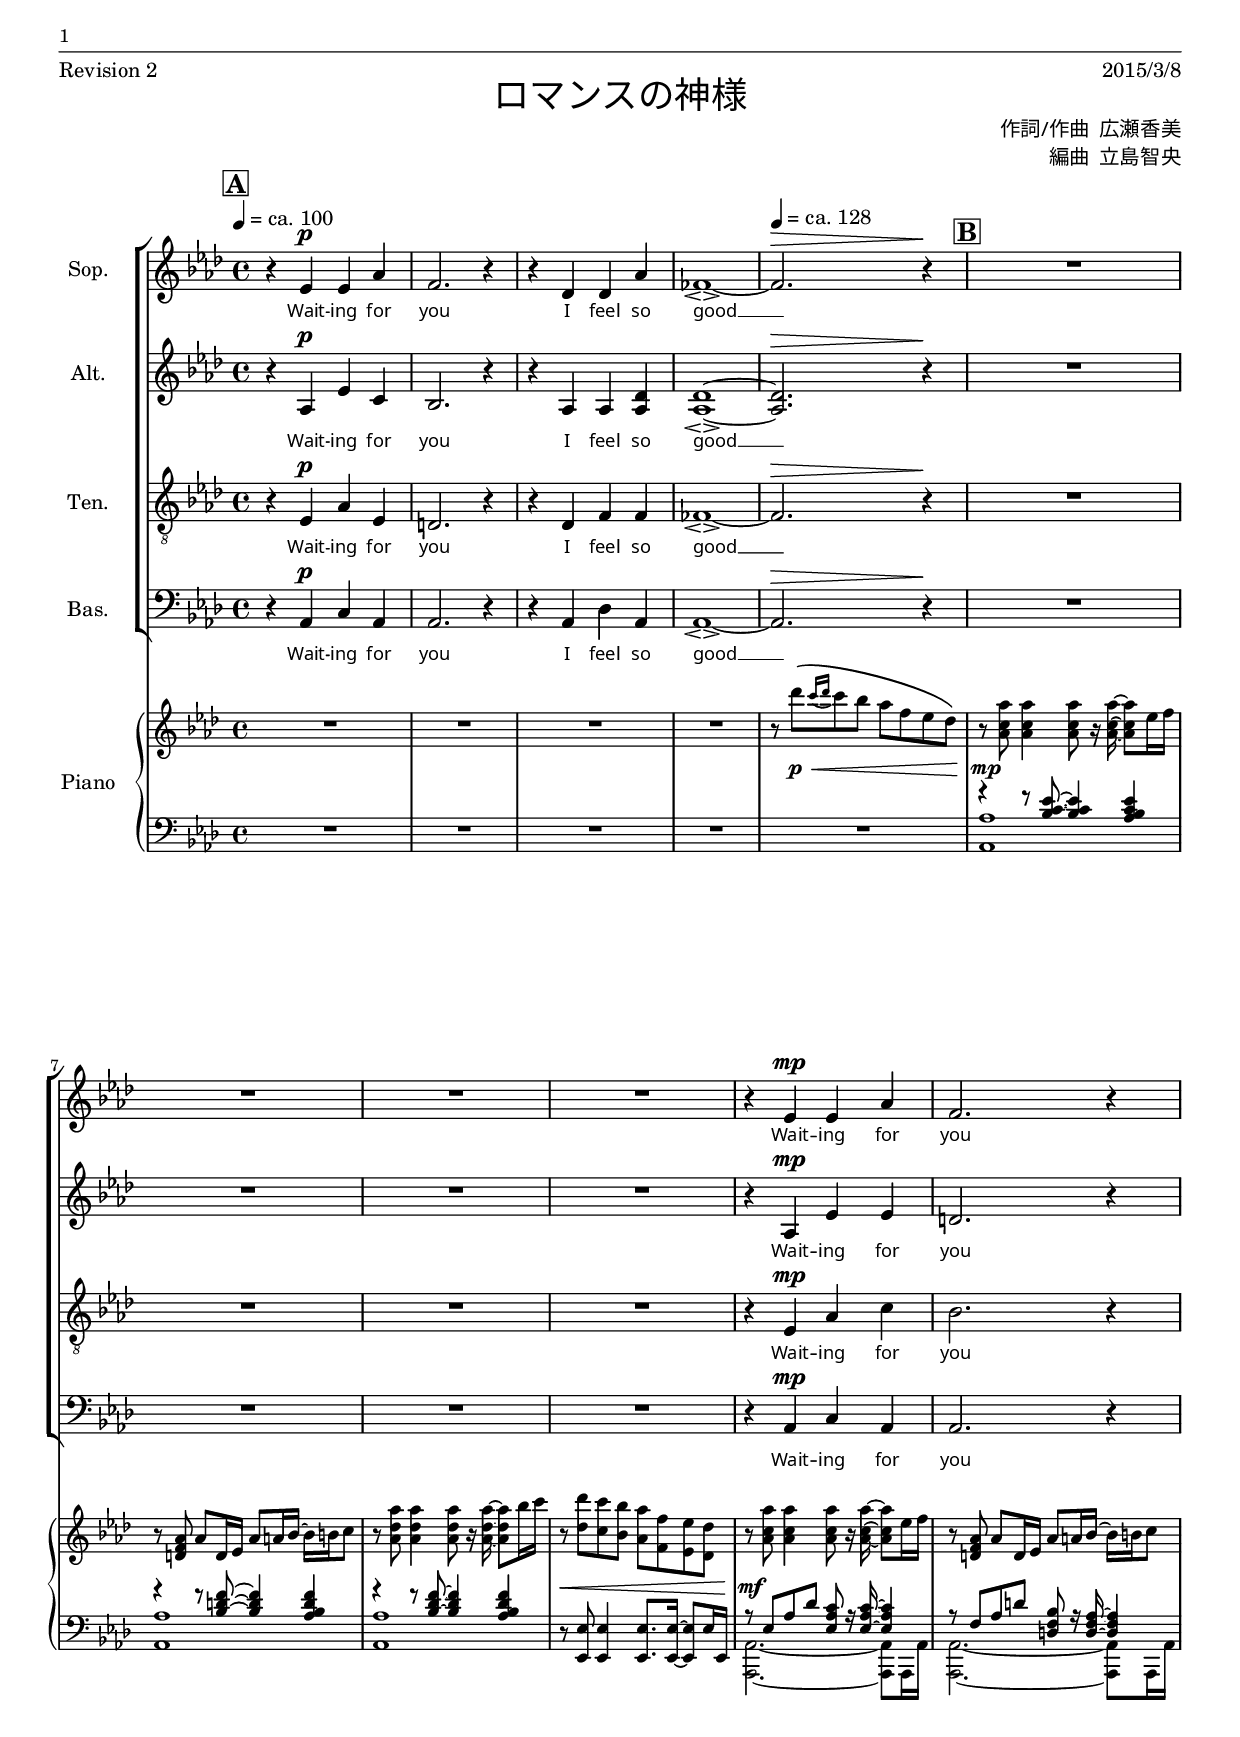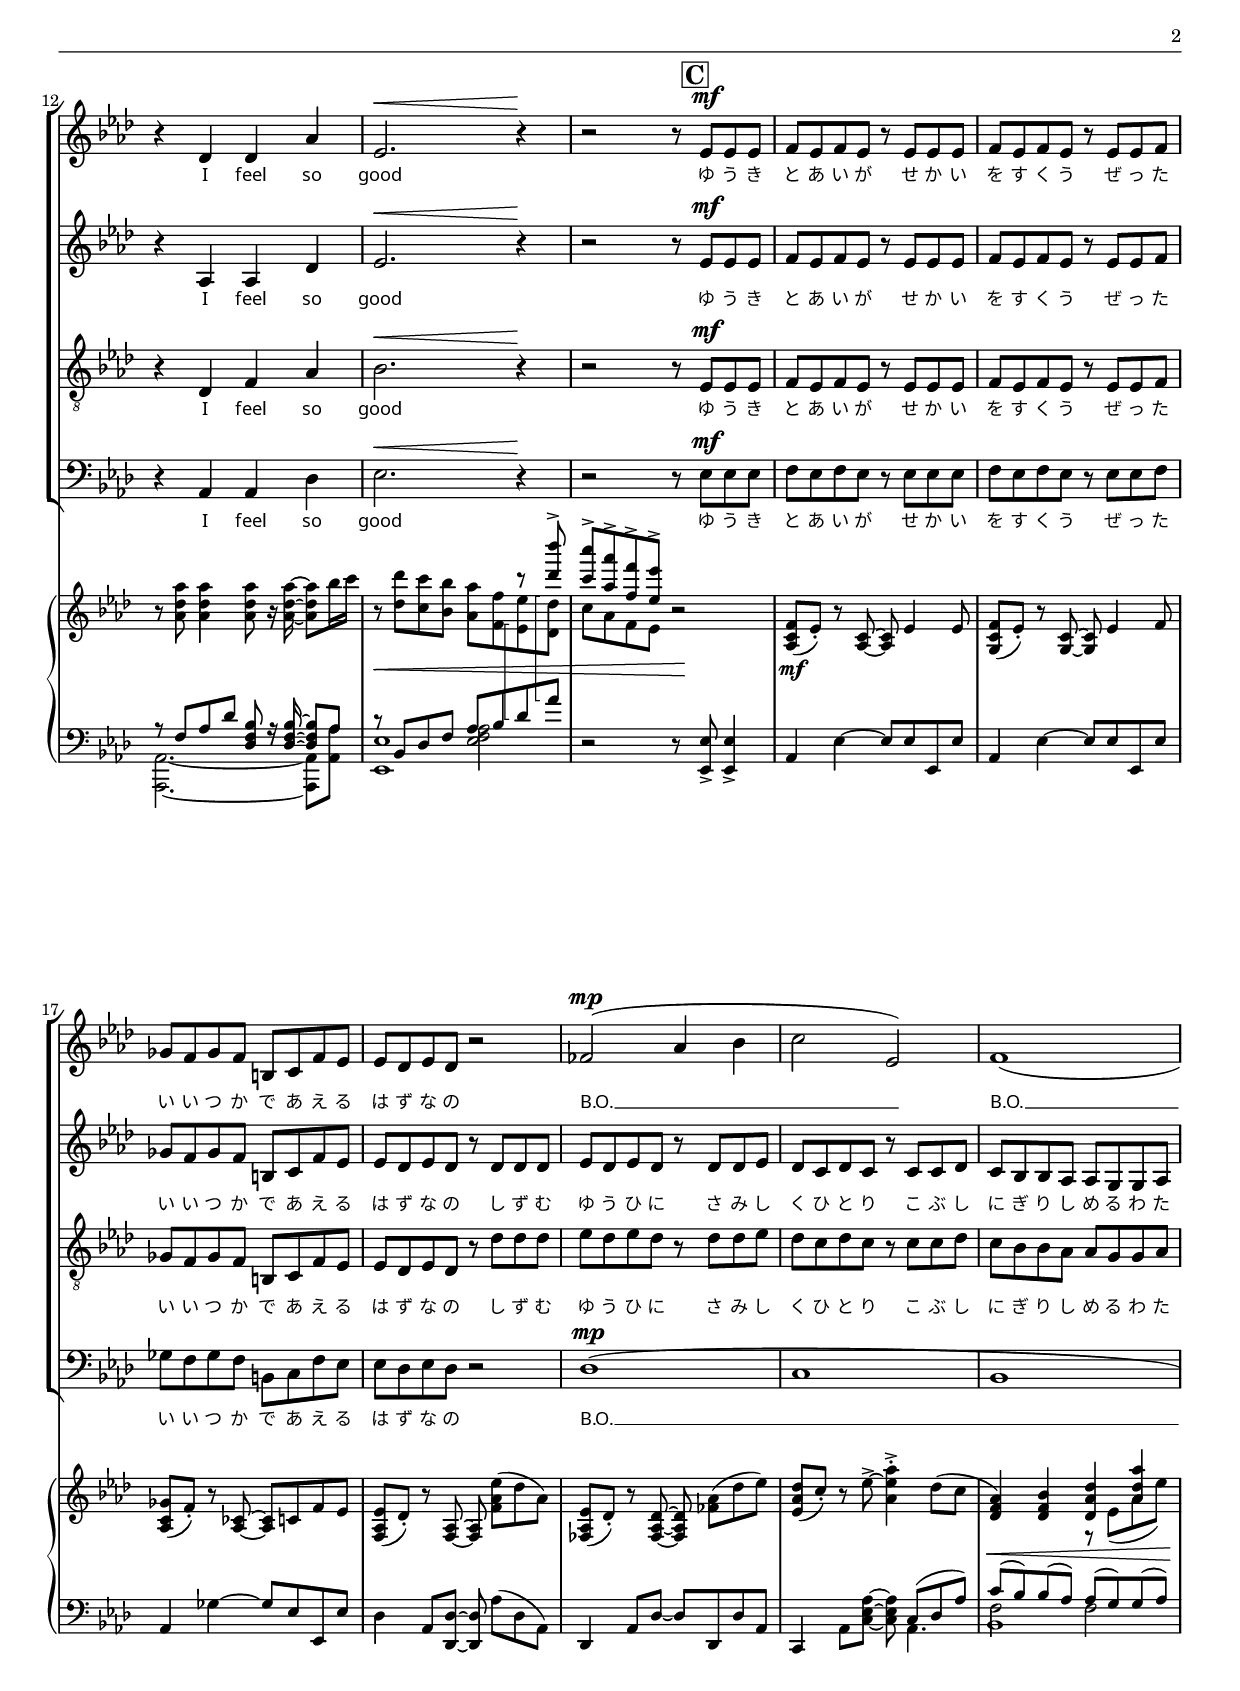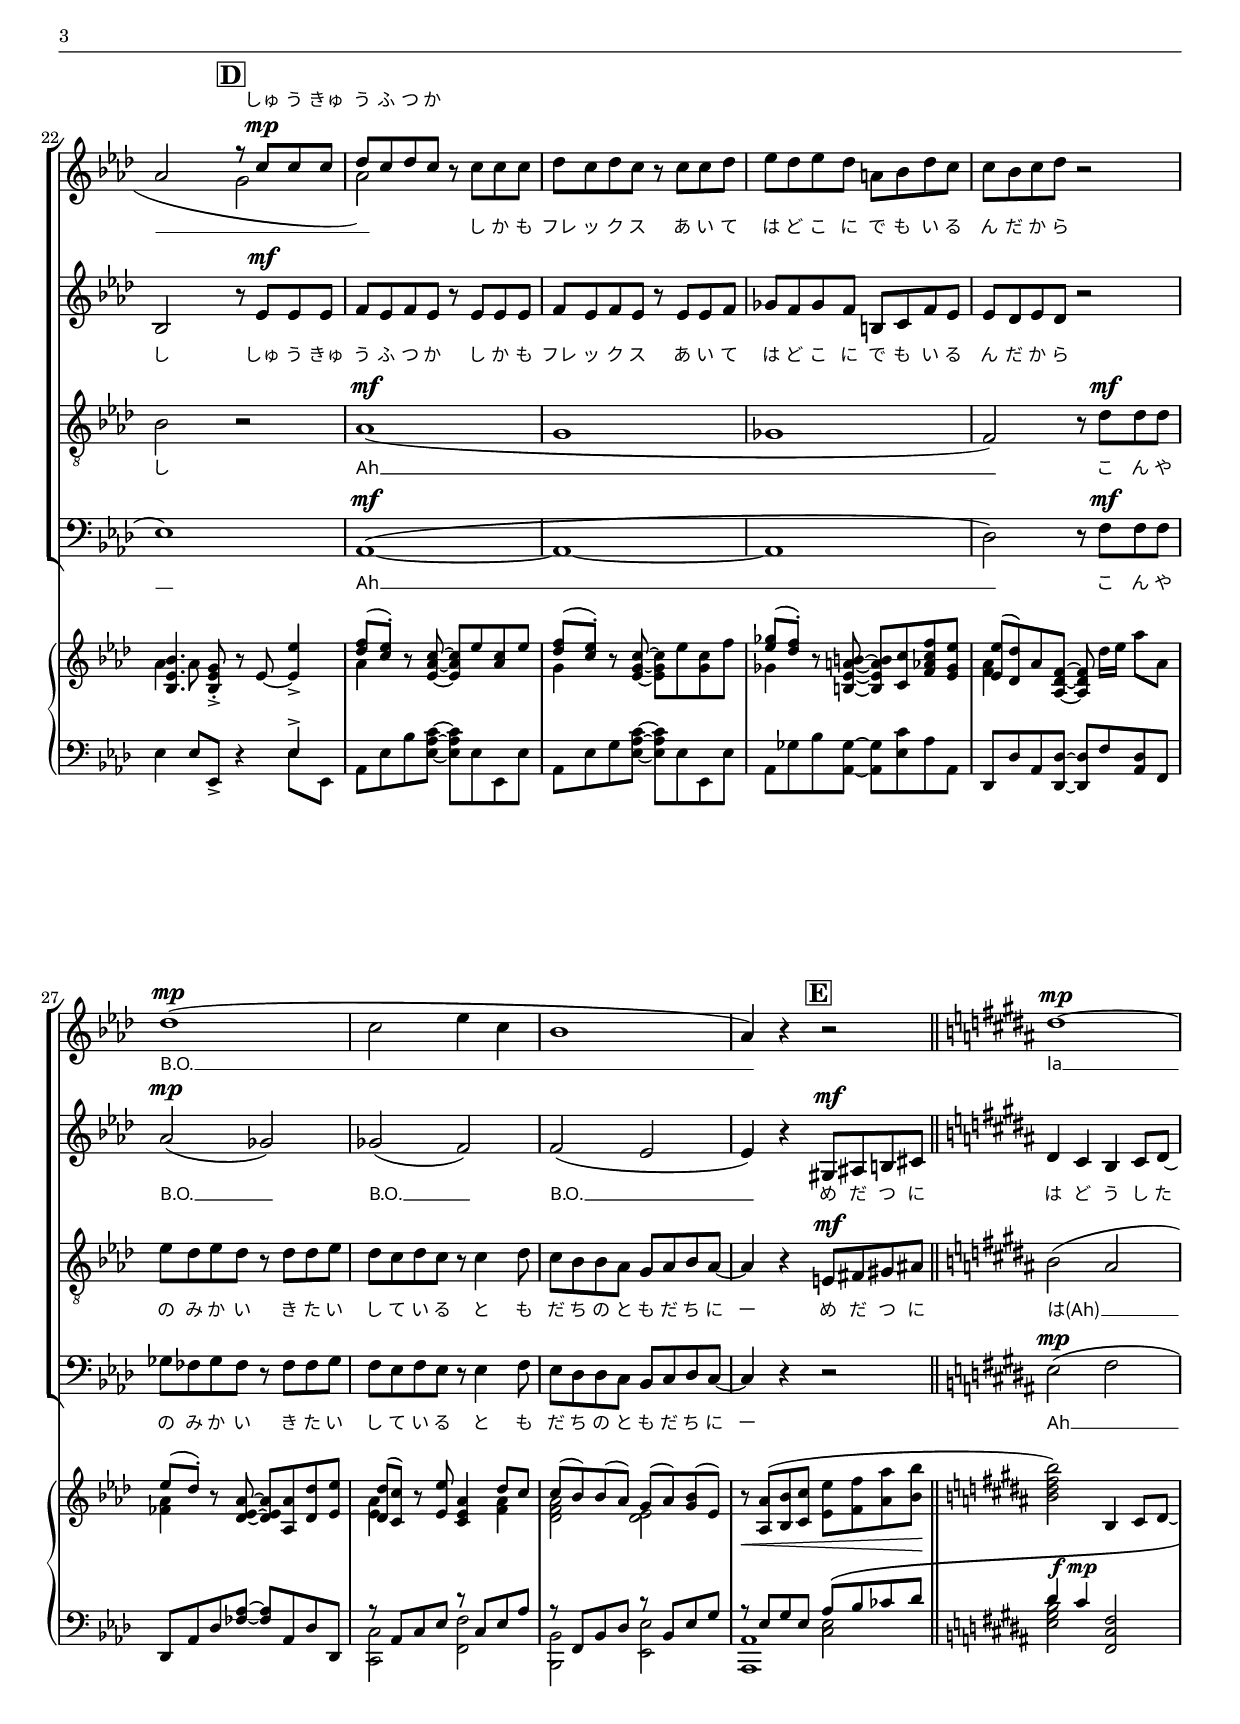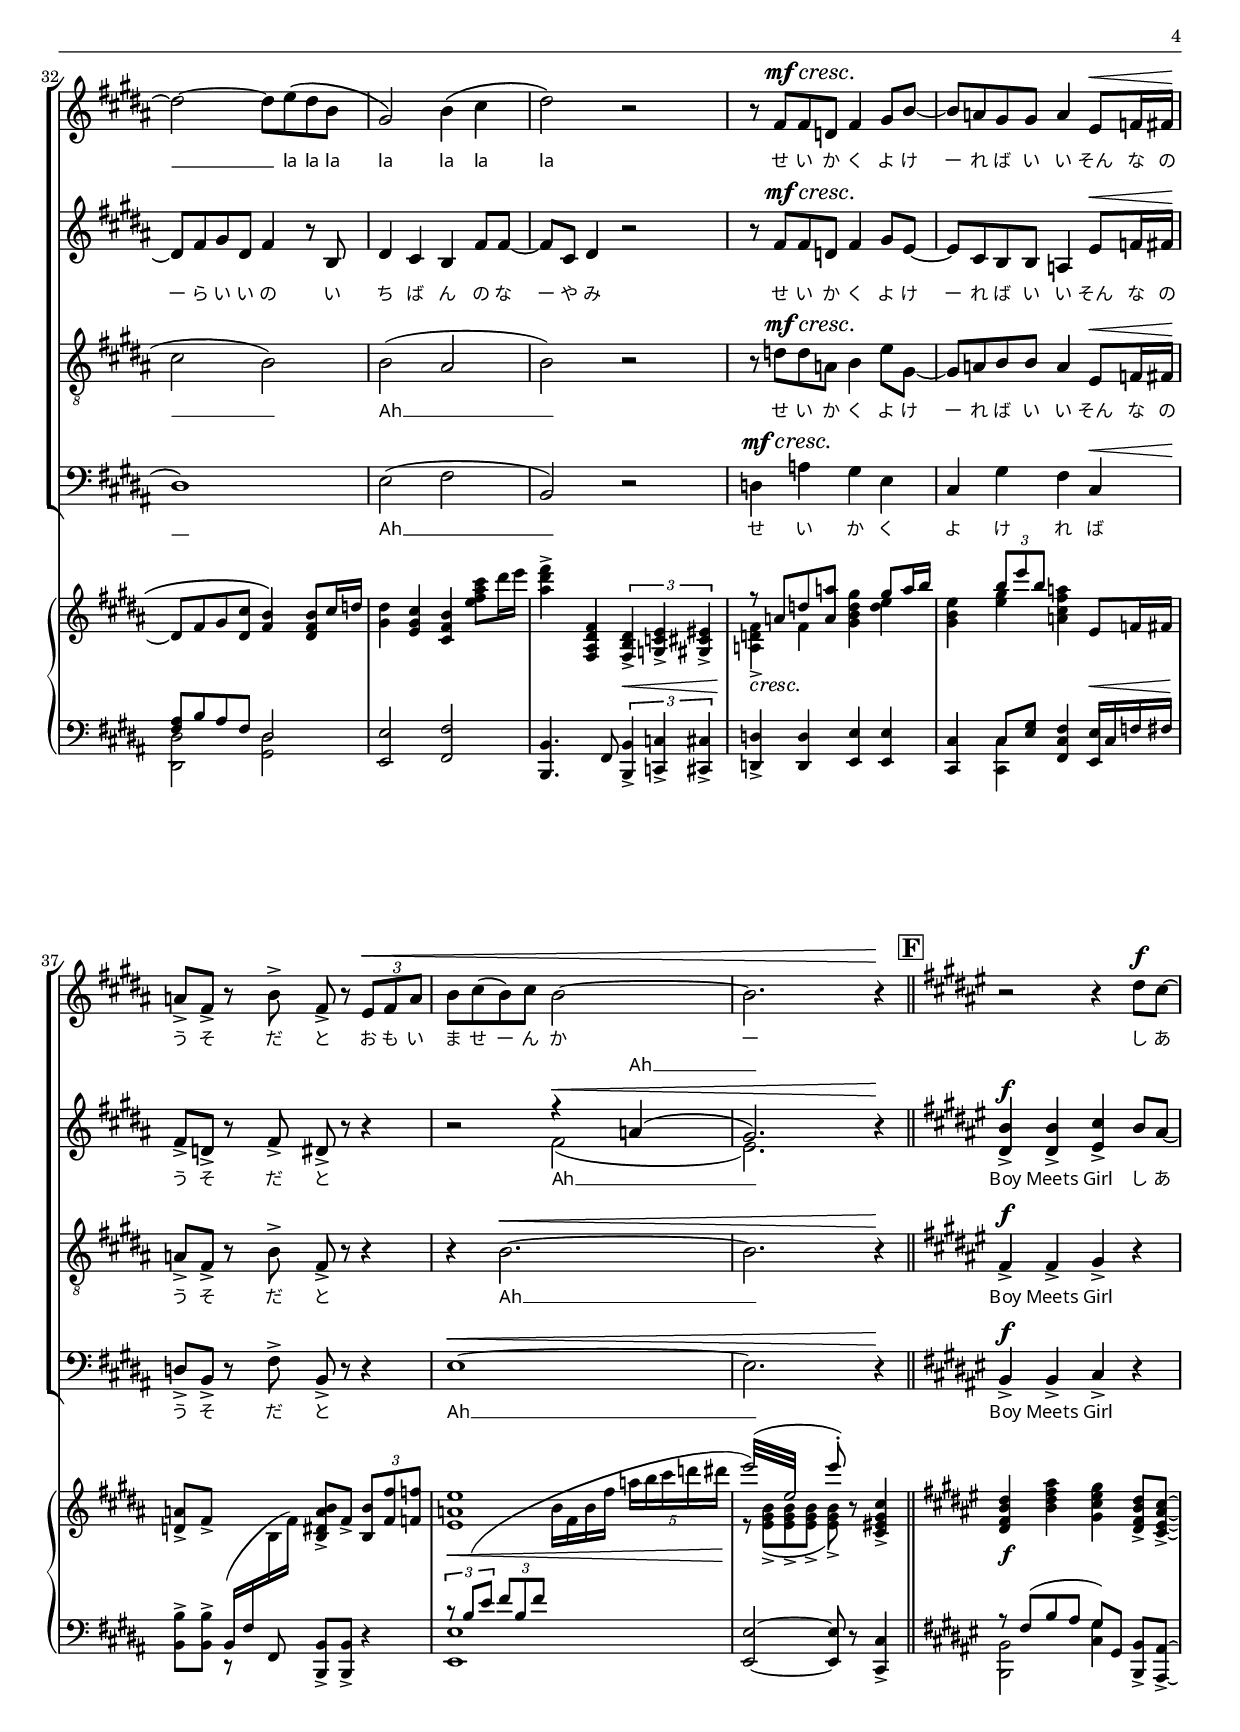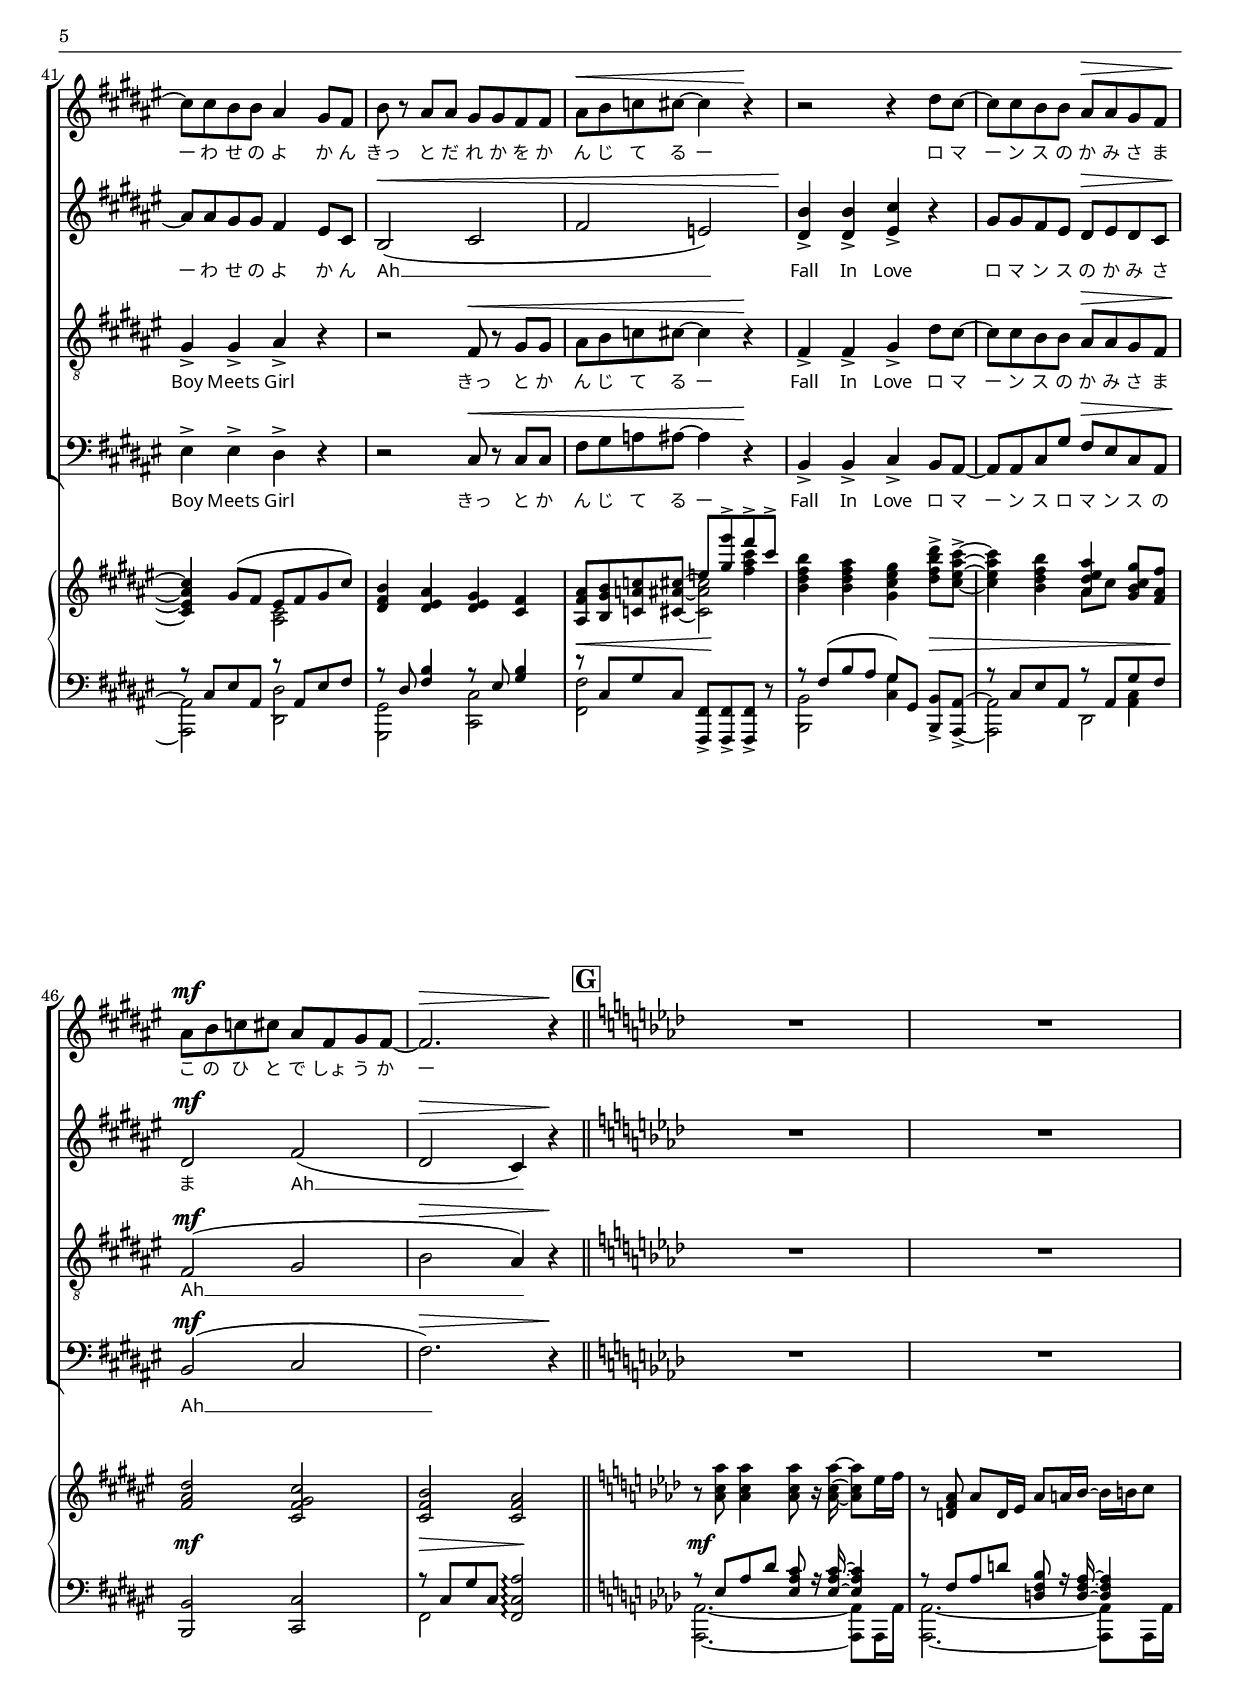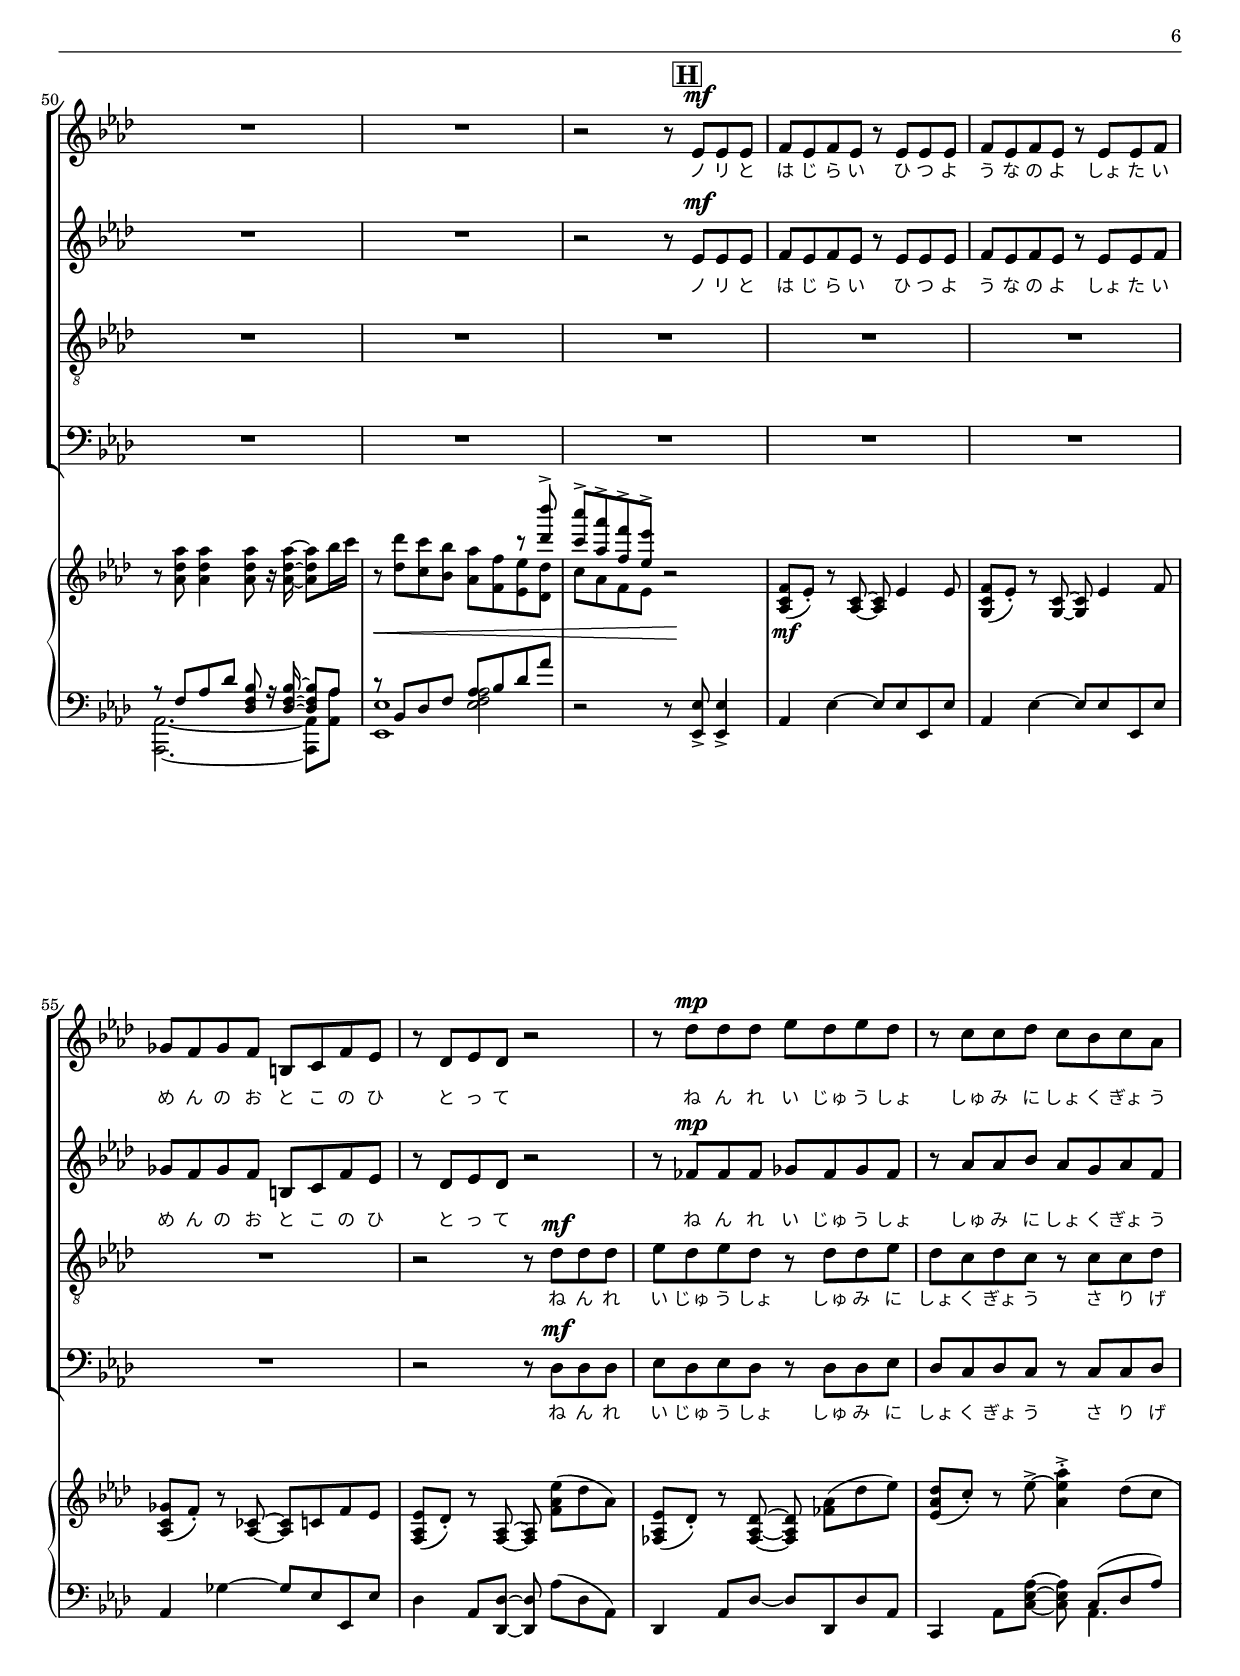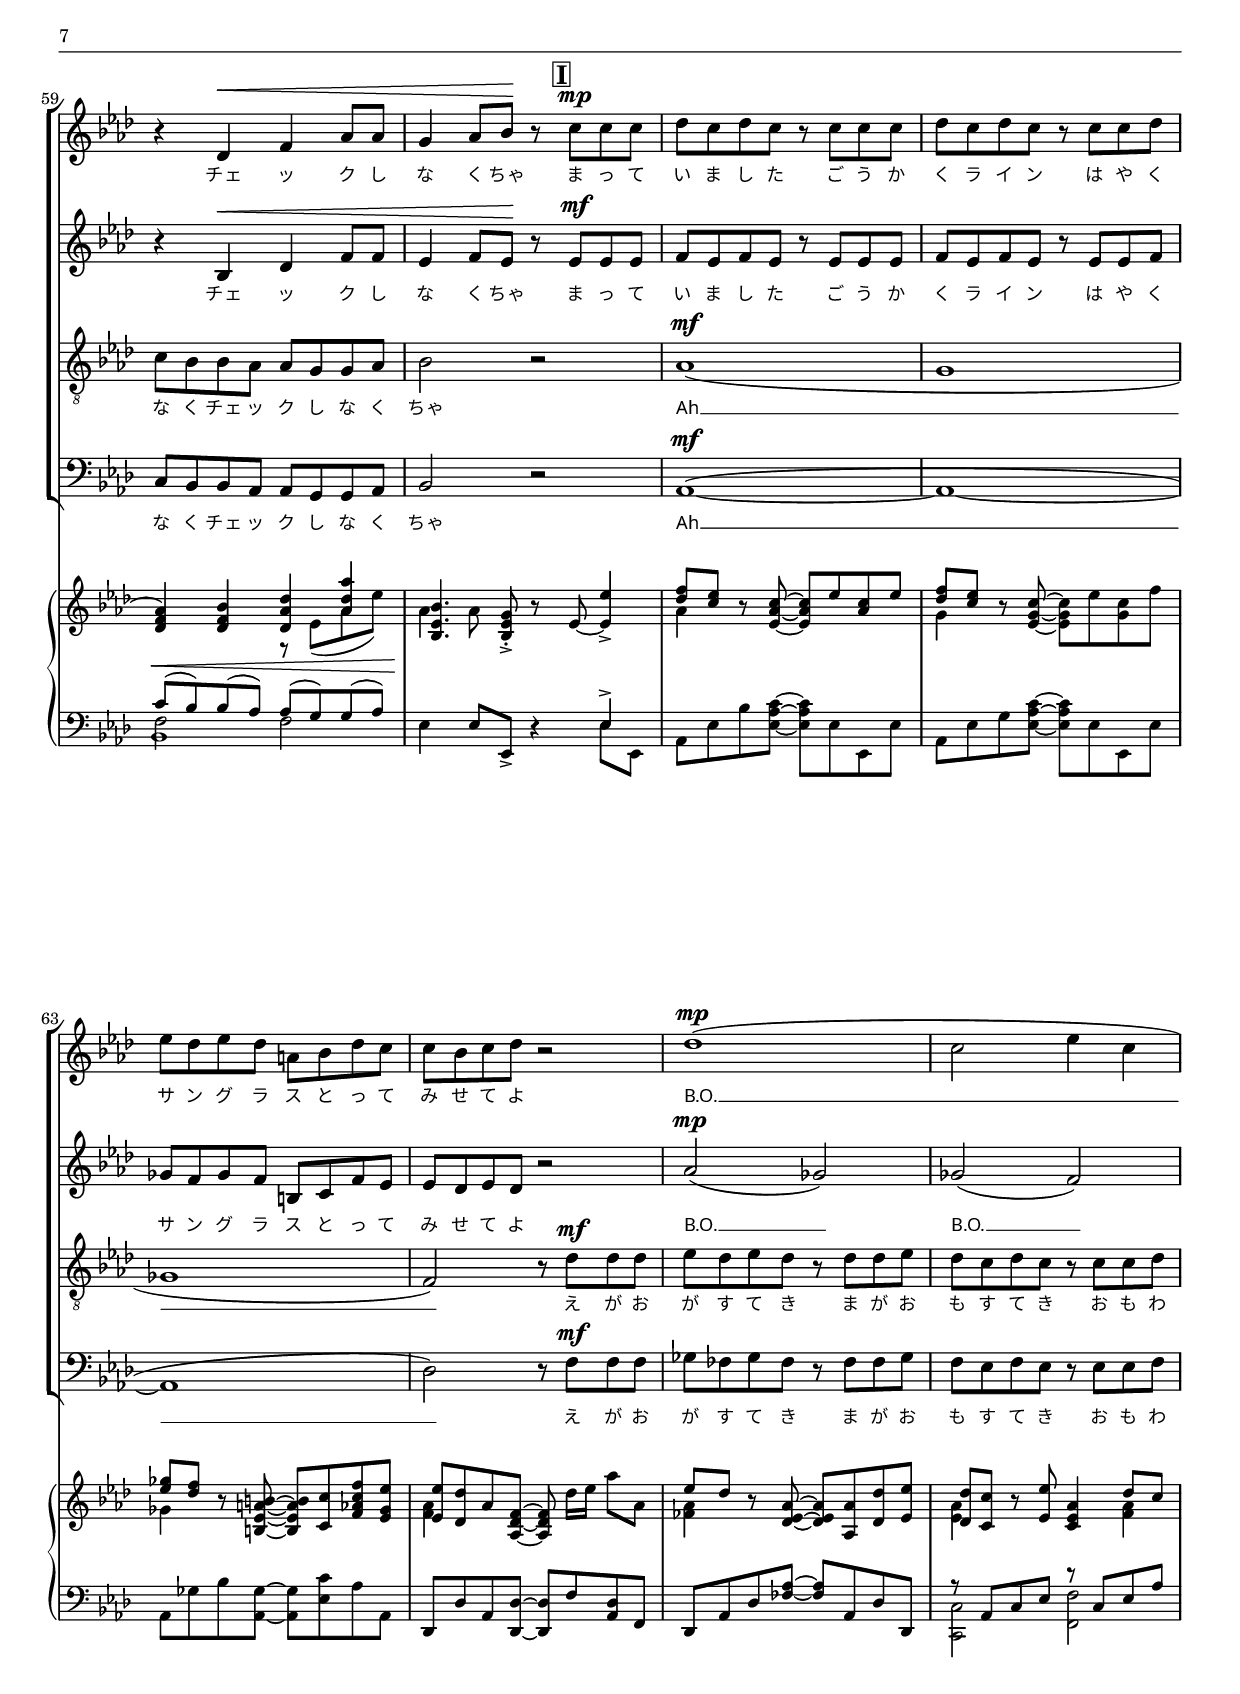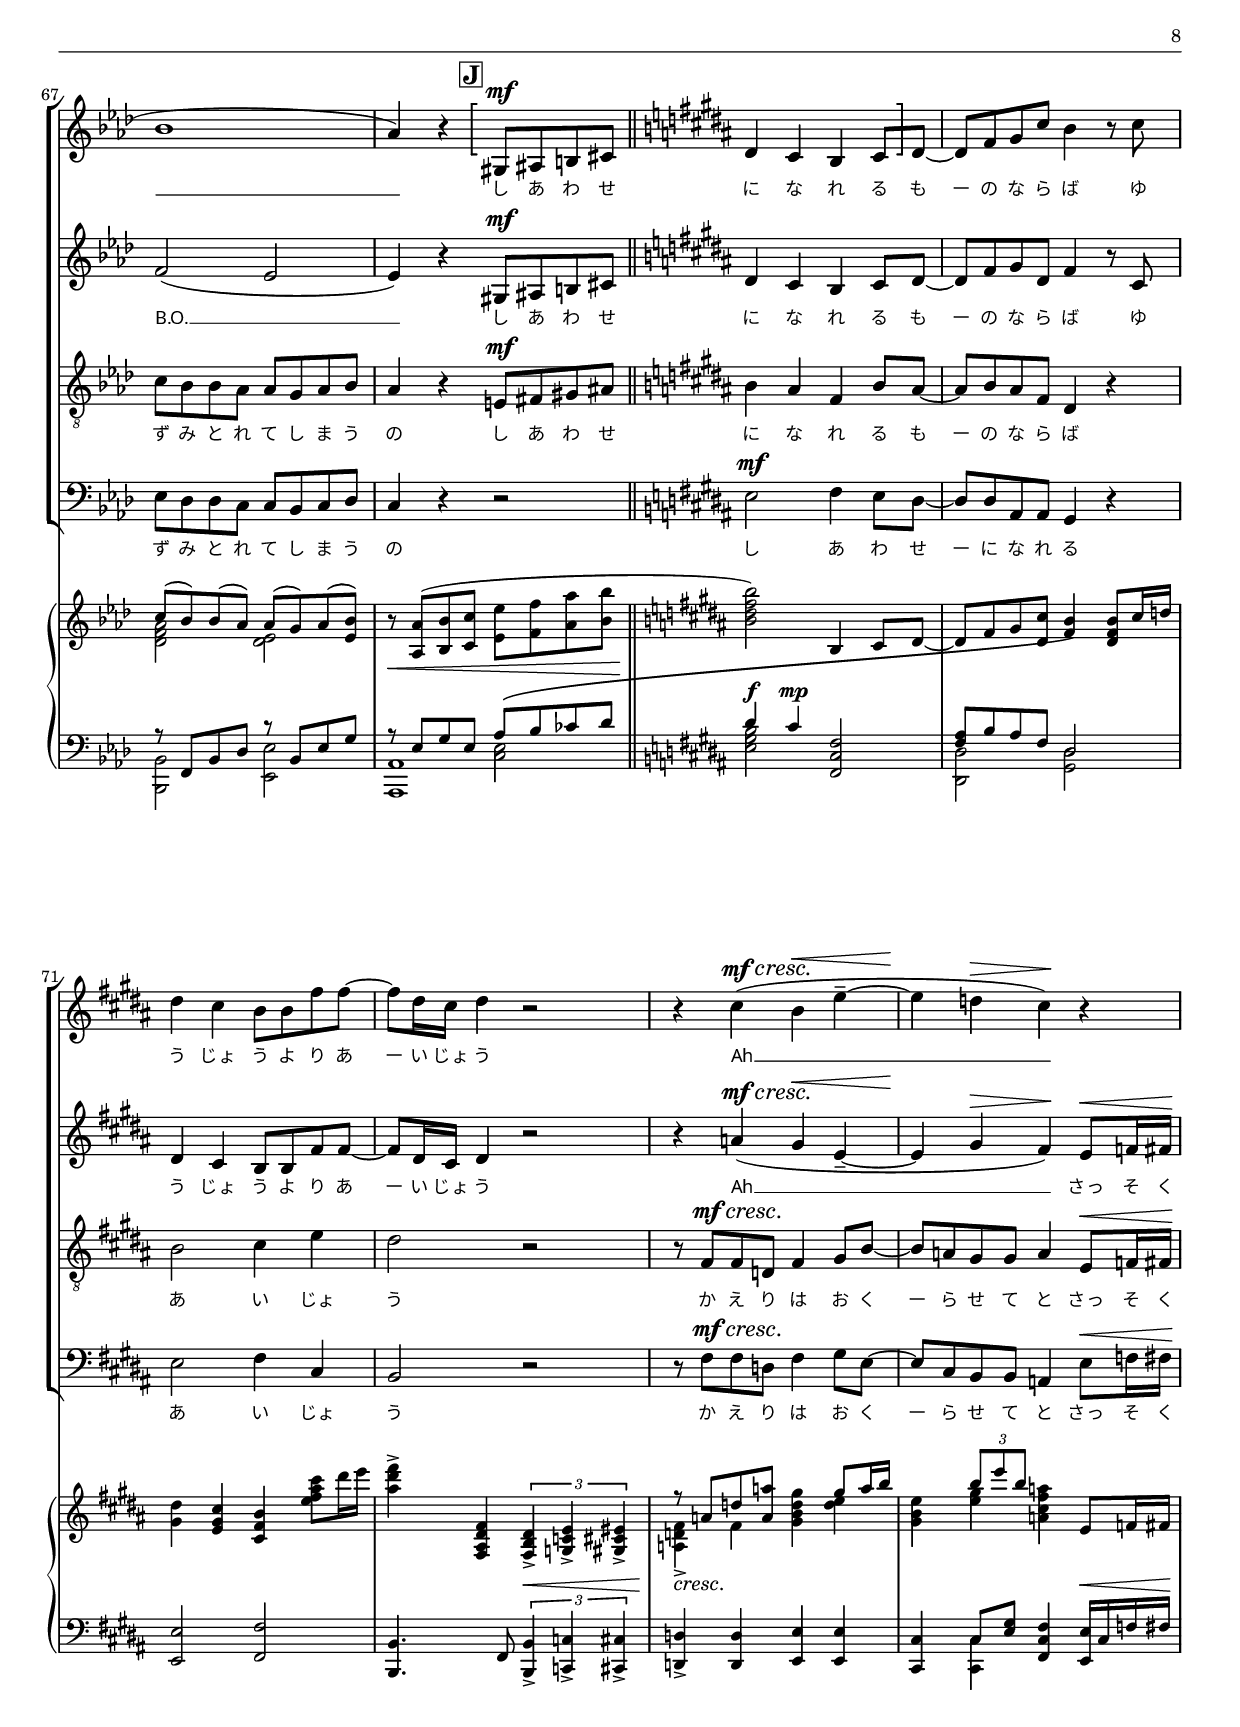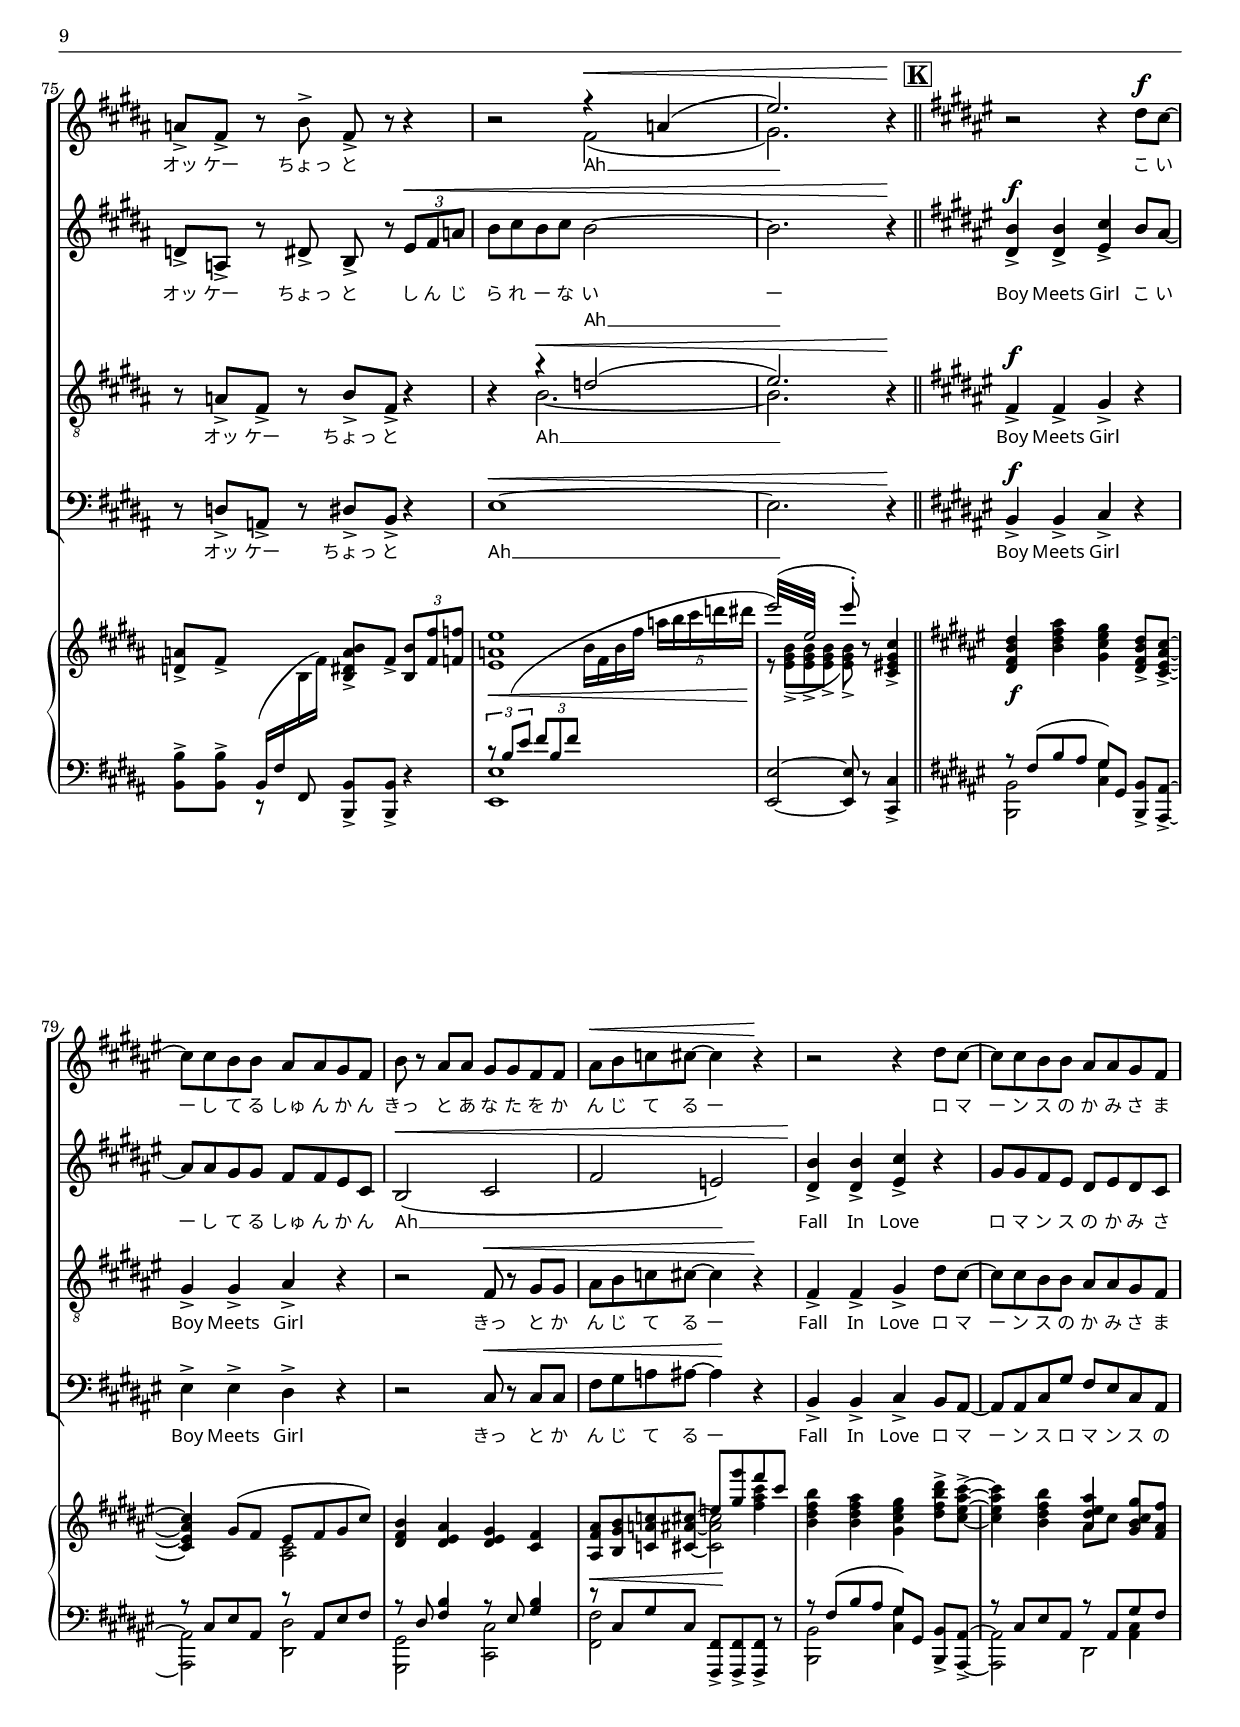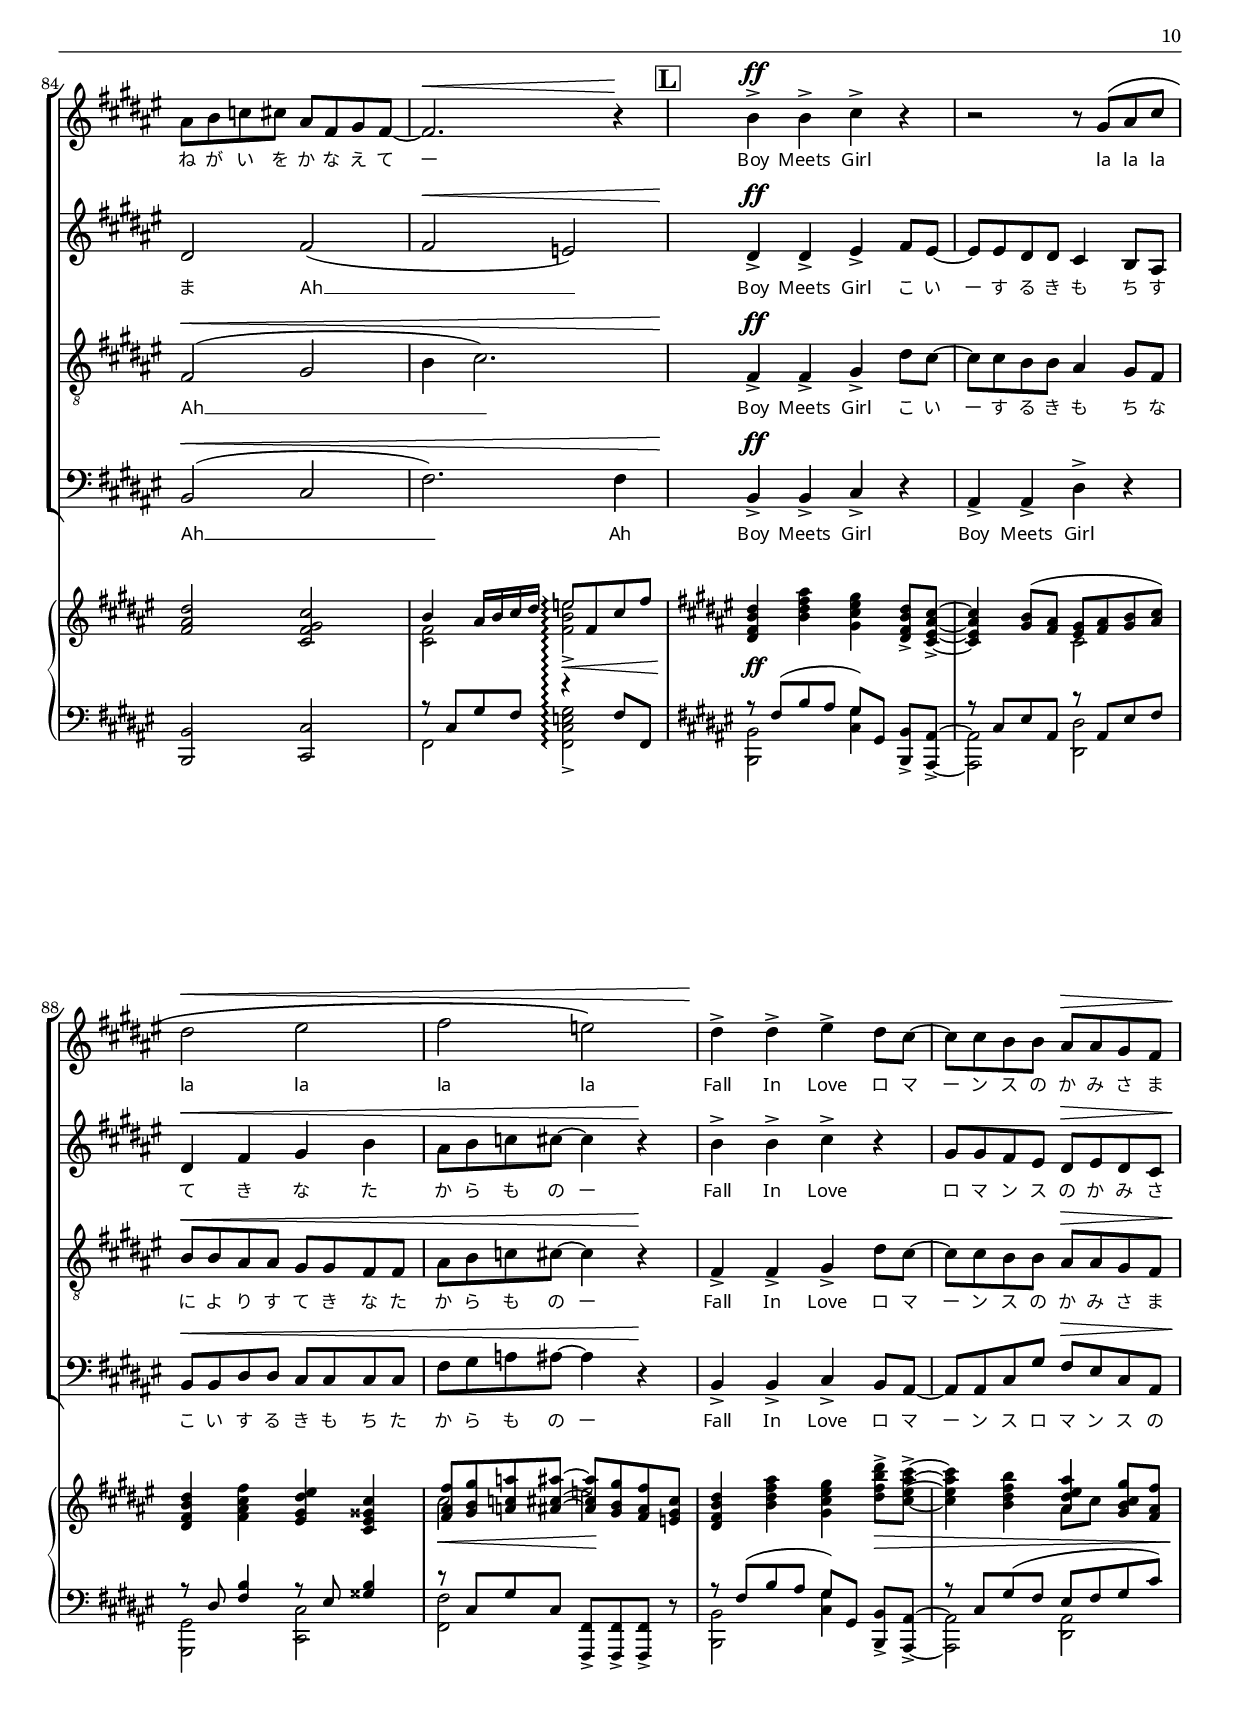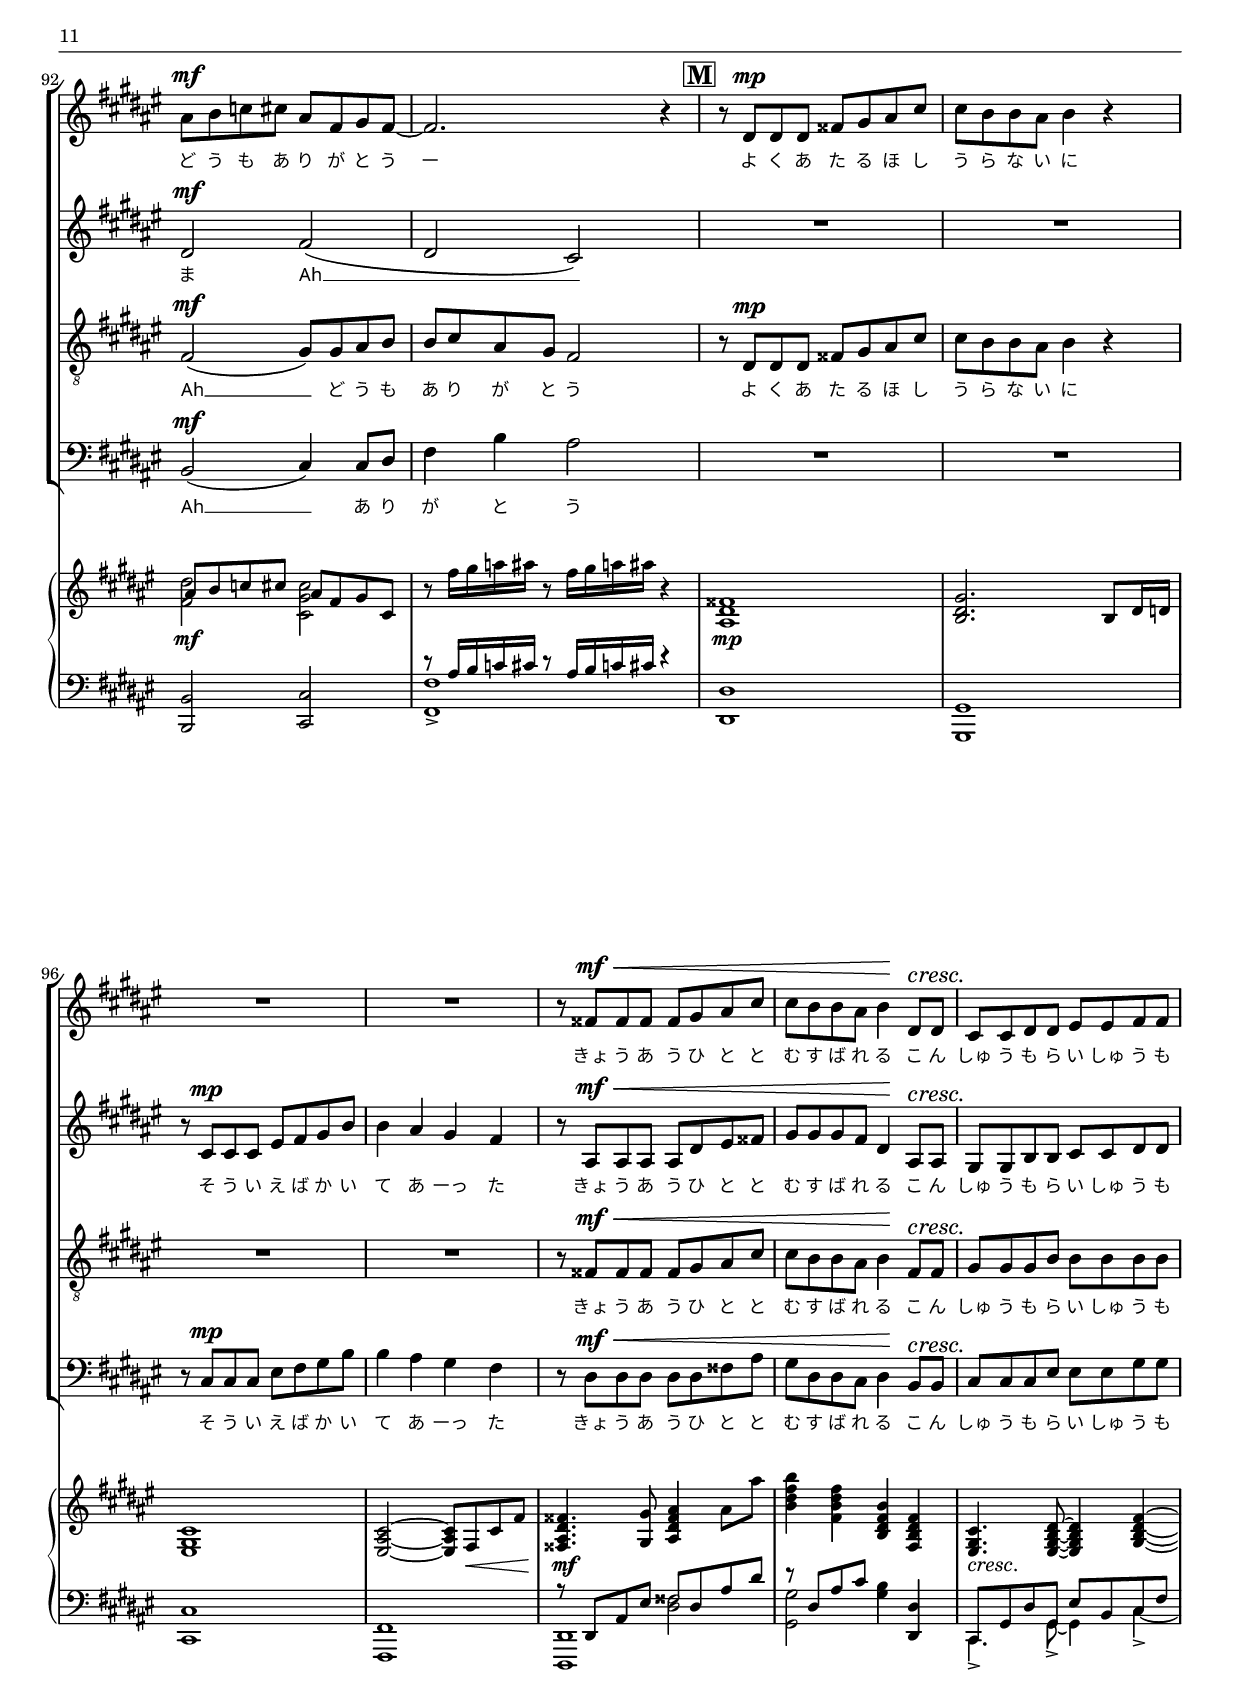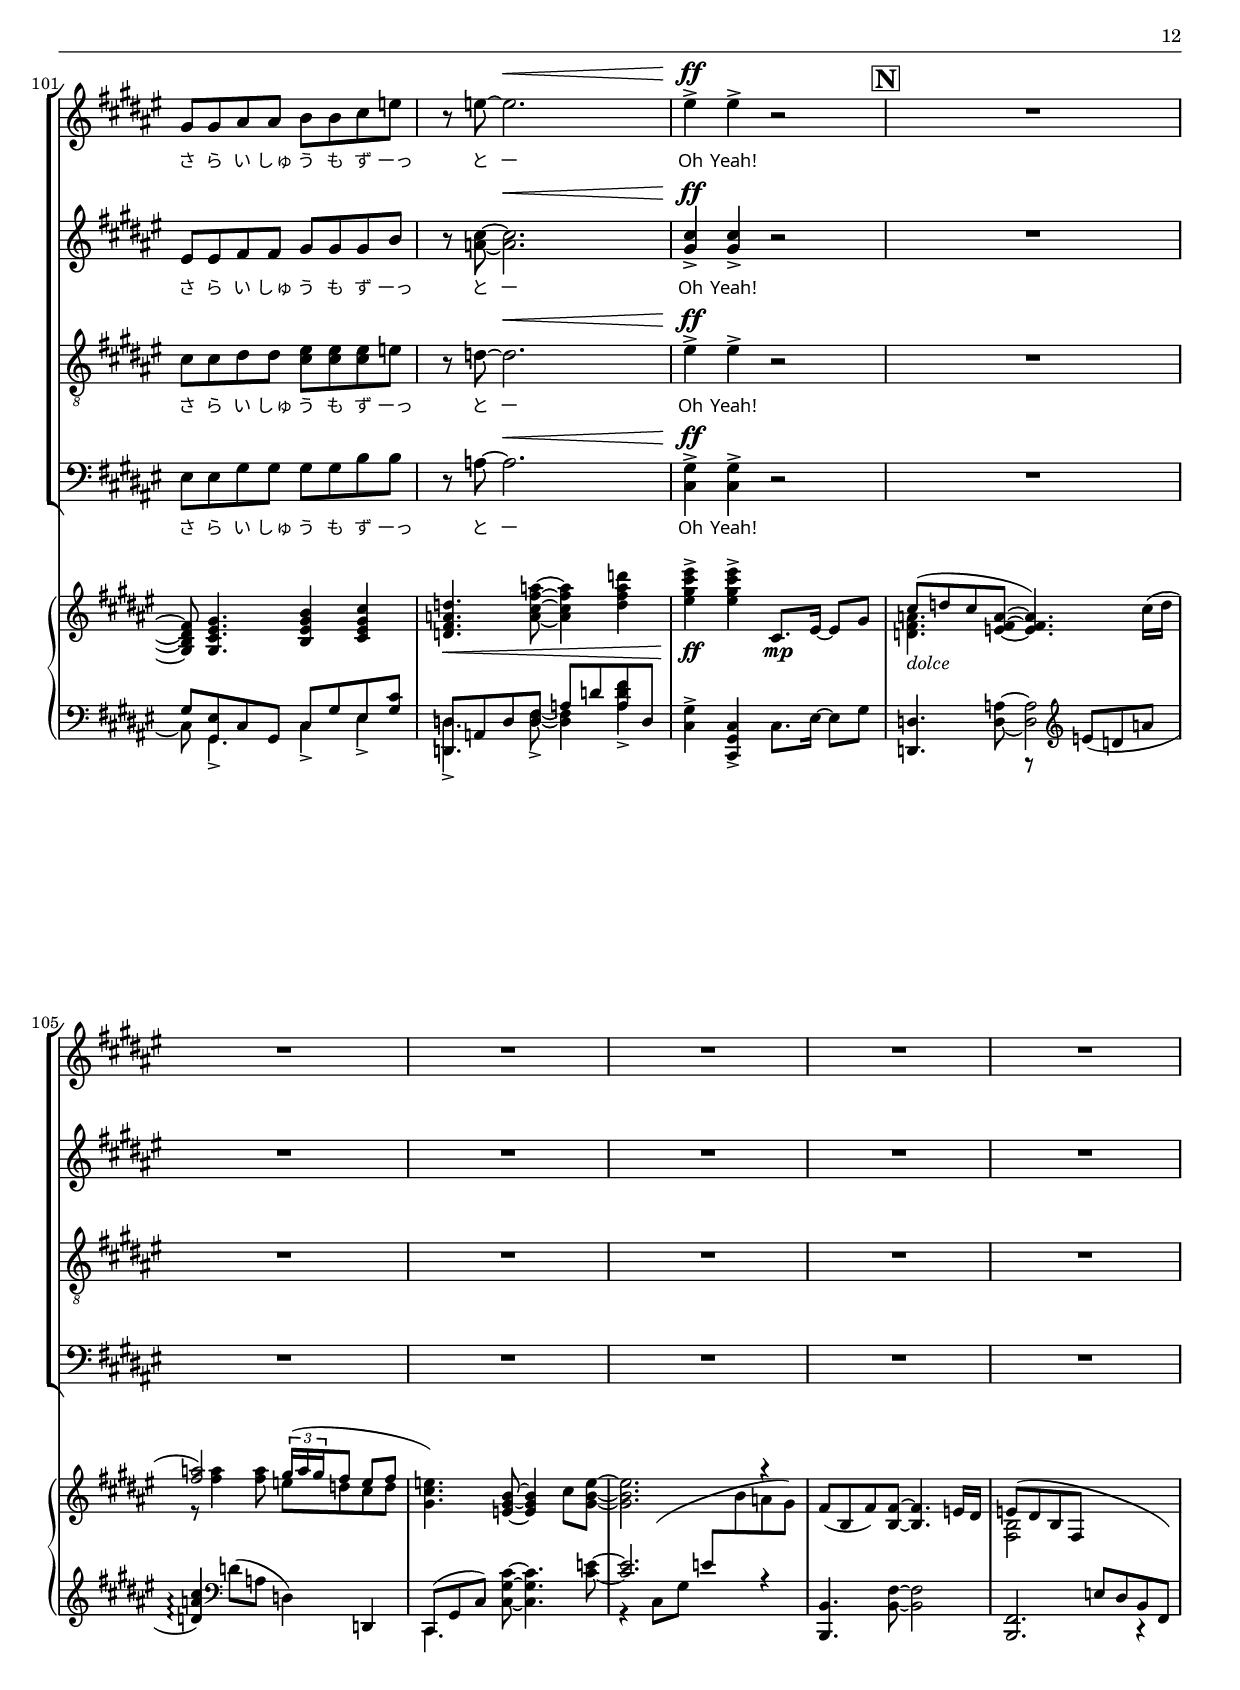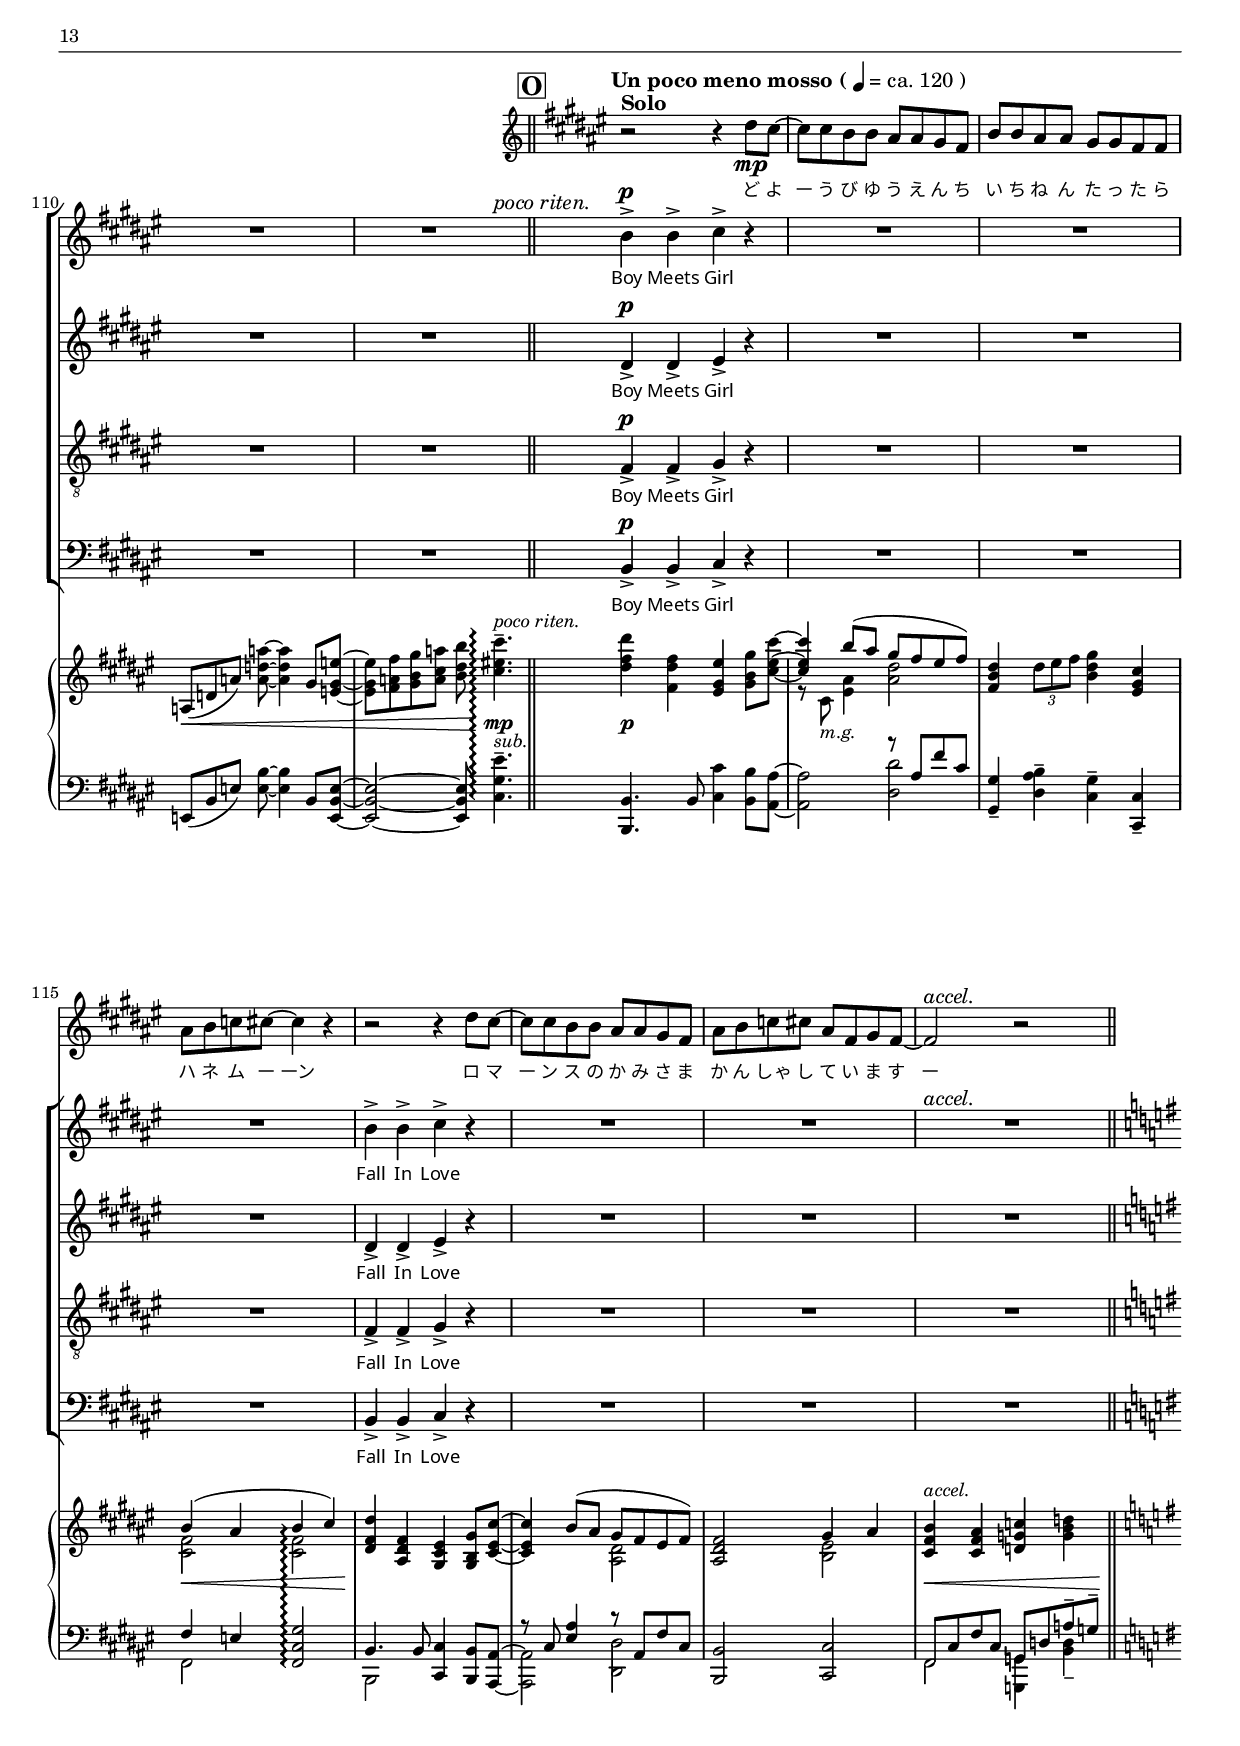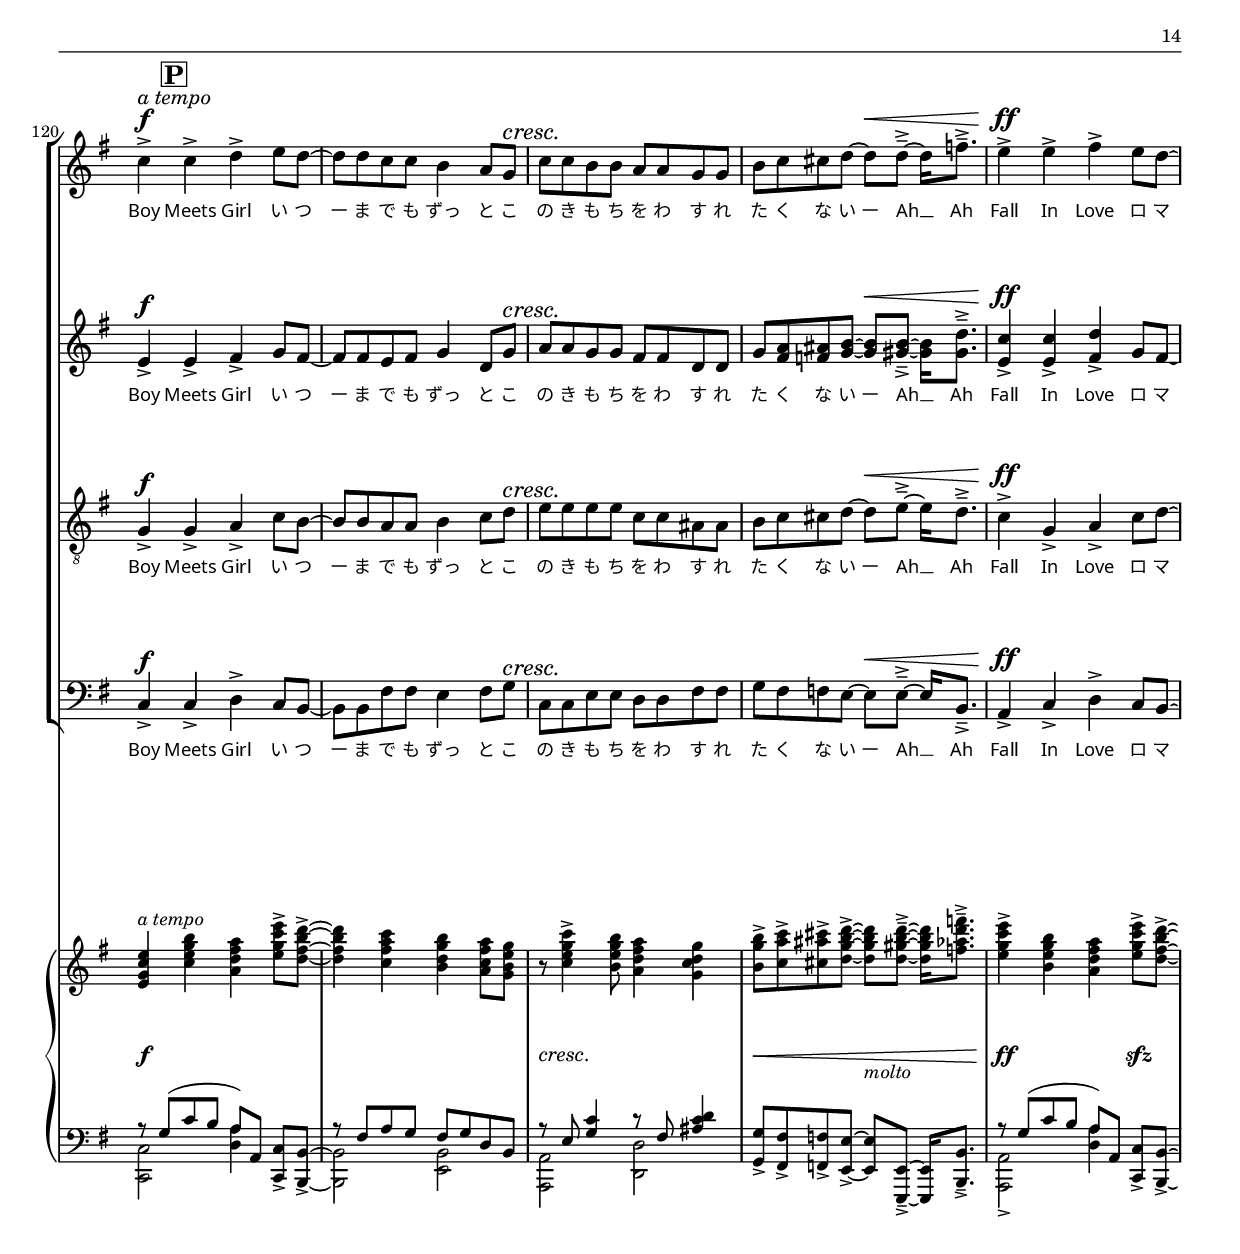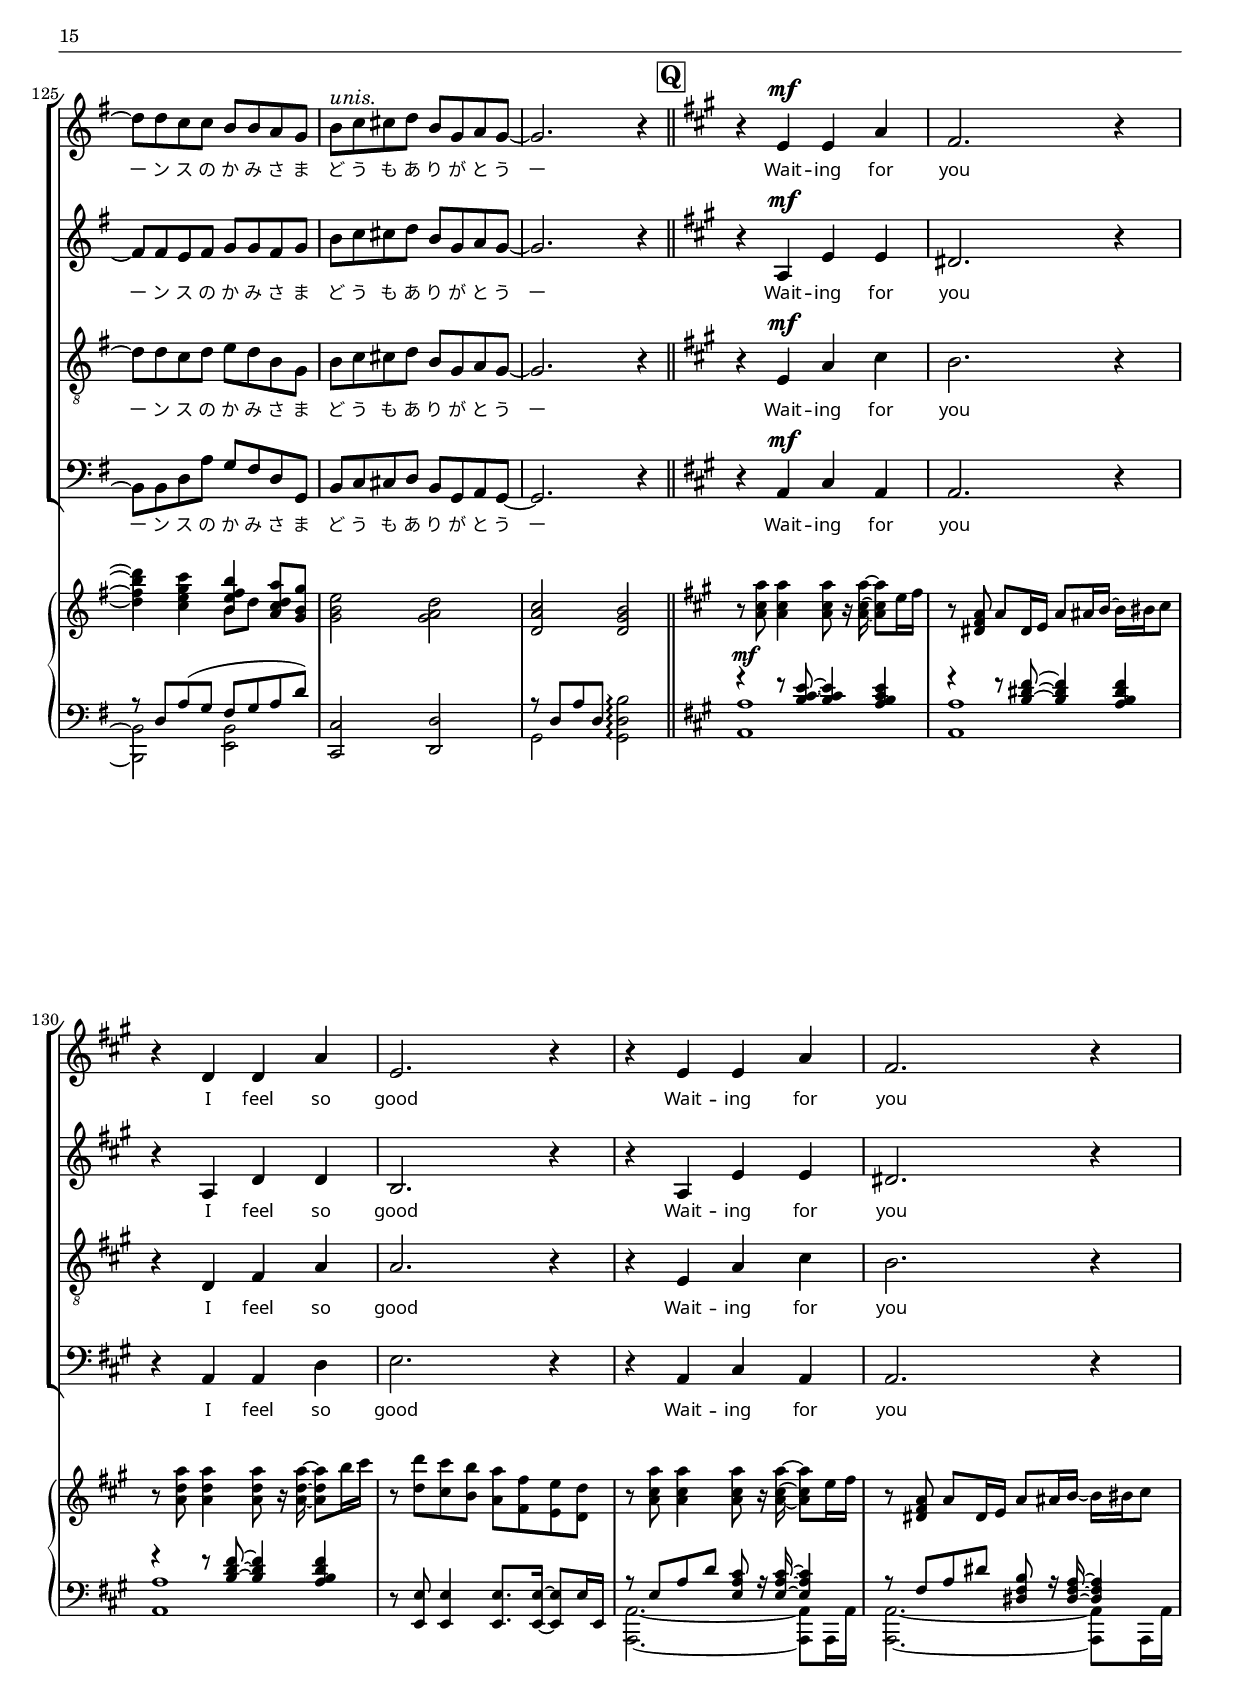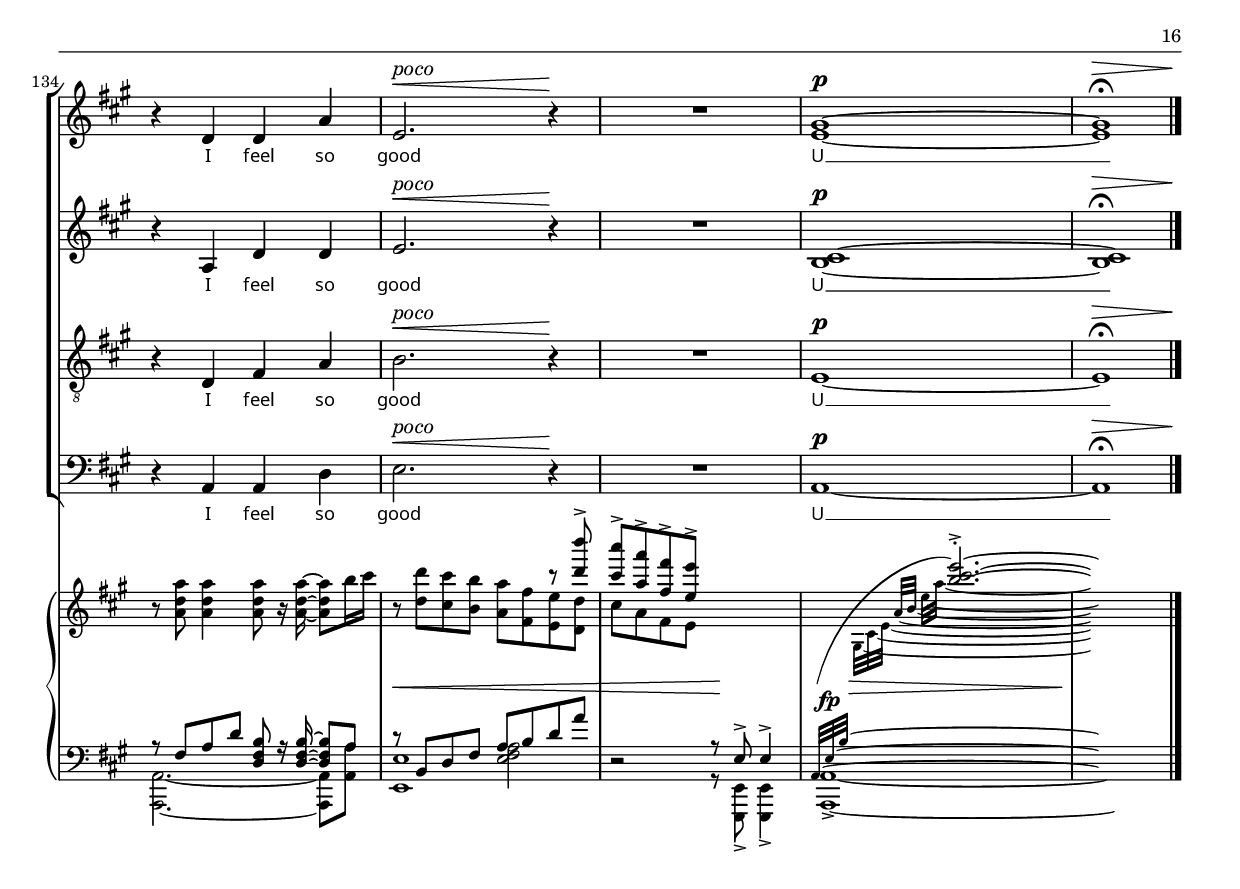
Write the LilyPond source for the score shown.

% Template revision 3
%
% For Flescobaldi :
% -*- indent-width: 2; tab-width: 2; indent-tabs: false;

\version "2.18.0"

% showLastLength = R1*16

#(set-global-staff-size 18)

% The number next to "th" in (th 0.2) controls thickness of the brackets.
#(define-markup-command (left-bracket layout props) ()
"Draw left hand bracket"
(let* ((th 0.2) ;; todo: take from GROB
	(width (* 2.5 th)) ;; todo: take from GROB
	(ext '(-2.8 . 2.8))) ;; todo: take line-count into account
	(ly:bracket Y ext th width)))

leftBracket = {
  \once\override BreathingSign.text = #(make-left-bracket-markup)
  \once\override BreathingSign.break-visibility = #end-of-line-invisible
  \once\override BreathingSign.Y-offset = ##f
  % Trick to print it after barlines and signatures:
  \once\override BreathingSign.break-align-symbol = #'custos
  \breathe
}


#(define-markup-command (right-bracket layout props) ()
"Draw right hand bracket"
  (let* ((th .2);;todo: take from GROB
          (width (* 2.5 th)) ;; todo: take from GROB
          (ext '(-2.8 . 2.8))) ;; todo: take line-count into account
        (ly:bracket Y ext th (- width))))

rightBracket = {
  \once\override BreathingSign.text = #(make-right-bracket-markup)
  \once\override BreathingSign.Y-offset = ##f
  \breathe
}

\paper {
  page-count = 16
  bookTitleMarkup = \markup {
    \column {
      \fill-line {
        "Revision 2"
        "2015/3/8"
      }
      \fill-line {
        \override #'(font-name . "TakaoEx明朝")
        \fontsize #5 "ロマンスの神様"
      }
      \fill-line {
        \null
        \override #'(font-name . "TakaoEx明朝") "作詞/作曲  広瀬香美"
      }
      \fill-line {
        \null
        \override #'(font-name . "TakaoEx明朝") "編曲  立島智央"
      }
    }
  }
  oddHeaderMarkup = \markup {
    \override #'(baseline-skip . 1) \column {
      \fill-line {
        \fontsize #-1 \fromproperty #'page:page-number-string \null
      }

      \draw-hline
    }

  }
  evenHeaderMarkup = \markup {
    \override #'(baseline-skip . 1) \column {
      \fill-line {
        \null \fontsize #-1 \fromproperty #'page:page-number-string
      }
      \draw-hline
    }
  }

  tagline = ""

  %{oddFooterMarkup = \markup {
    \on-the-fly #last-page \column{
      \fontsize #-2 \italic \fill-line {
        \left-column {"This score is open-source." "The latest revision is available at : https://github.com/stripe-t/north-chorus/releases"}
        \right-column {"LilyPond - Music Notation for Everyone" #(string-append "Version " (lilypond-version) ", See www.lilypond.org")}
      }
    }
  }

  evenFooterMarkup = \oddFooterMarkup%}
}

im = \set ignoreMelismata = ##t
noim = \set ignoreMelismata = ##f

soprano = \relative c' {
  \set Score.markFormatter = #format-mark-box-alphabet
  \key aes \major
  \set Score.tempoHideNote = ##t
  \tempo \markup {
      \concat {
        \smaller \note #"4" #1
        \normal-text
        " = ca. 100"
      }
    } 4=100
  \dynamicUp
  \mark #1
  r4 ees\p ees aes | f2. r4 | r des des aes' | fes1\espressivo ~ |
  \tempo \markup {
      \concat {
        \smaller \note #"4" #1
        \normal-text
        " = ca. 128"
      }
    } 4=128
  fes2.\> r4\! |
  \mark #2
  R1*4 |
  r4 ees\mp ees aes | f2. r4 | r des des aes' | ees2.\< r4\! | r2 r8 \mark #3 ees\mf ees ees |
  f ees f ees r ees ees ees | f ees f ees r ees ees f | ges f ges f b, c f ees | ees des ees des r2 |
  fes2(\mp aes4 bes | c2 ees,) | f1_( | aes2 <<{\voiceTwo g | aes2)}\new Voice="VoiceSopranoDiv"{\mark #4 \voiceOne r8 c^\mp c c |
  des c des c}>> \oneVoice r c c c | des c des c r c c des | ees des ees des a bes des c | c bes c des r2 |
  des1(\mp | c2 ees4 c | bes1 | aes4) r \mark #5 r2 |
  \bar "||" \key b \major
  dis1\mp ~ | dis2 ~ dis8 e\( dis b | gis2\) b4\( cis | dis2\) r2 |
  r8 fis,\mf\cresc fis d fis4 gis8 b ~ | b a gis gis a4 e8\< f16 fis | a8->\! fis-> r b-> fis-> r \tuplet 3/2 {e\< fis a} | b cis( b) cis b2 ~ | b2. r4\! |
  \mark #6
  \bar "||" \key fis \major
  r2 r4 dis8\f cis ~ | cis cis b b ais4 gis8 fis | b8 r ais ais gis gis fis fis | ais\< b c cis ~ cis4 r\! |
  r2 r4 dis8 cis ~ | cis cis b b ais\> ais gis fis | ais\mf b c cis ais fis gis fis ~ | fis2.\> r4\! |
  \mark #7
  \bar "||" \key aes \major
  R1*4 | r2 r8 \mark #8 ees\mf ees ees |
  f ees f ees r ees ees ees | f ees f ees r ees ees f | ges f ges f b, c f ees | r des ees des r2 |
  r8 des'\mp des des ees des ees des | r c c des c bes c aes | r4 des,\< f aes8 aes | g4 aes8 bes\! r8 \mark #9 c\mp c c |
  des c des c r c c c | des c des c r c c des | ees des ees des a bes des c | c bes c des r2 |
  des1\mp( | c2 ees4 c | bes1 | aes4) r \mark #10 \leftBracket gis,8\mf ais b cis |
  \bar "||" \key b \major
  dis4 cis b cis8[ \rightBracket dis] ~ | dis fis gis cis b4 r8 cis | dis4 cis b8 b fis' fis ~ | fis dis16 cis dis4 r2 |
  r4 cis(\mf\cresc b\< e-- ~ | e\! d\> cis\!) r | a8-> fis-> r b-> fis-> r r4 | r2 <<{\voiceTwo fis2(\< | gis2.)}\new Voice = "VoiceSopranoDiv" {\voiceOne r4 a( | e'2.)}>> \oneVoice r4\! |
  \bar "||" \key fis \major
  \mark #11
  r2 r4 dis8\f cis ~ | cis cis b b ais8 ais gis8 fis | b8 r ais ais gis gis fis fis | ais\< b c cis ~ cis4 r\! |
  r2 r4 dis8 cis ~ | cis cis b b ais ais gis fis | ais b c cis ais fis gis fis ~ | fis2.\< r4\! |
  \mark #12
  b4->\ff b-> cis-> r | r2 r8 gis8\( ais cis | dis2\< eis | fis e\) |
  dis4->\! dis-> eis-> dis8 cis ~ | cis cis b b ais\> ais gis fis | ais\mf b c cis ais fis gis fis ~ | fis2. r4 |
  \mark #13
  r8 dis\mp dis dis fisis gis ais cis | cis b b ais b4 r | R1 | R1 |
  r8 fisis\mf\< fisis fisis fisis gis ais cis | cis b b ais b4\! dis,8\cresc dis | cis cis dis dis eis eis fis fis | gis gis ais ais b b cis e | r e ~ e2.\< | eis4->\ff eis-> r2 |
  \mark #14
  R1*7 <<{R1}\new Voice{s2 s8 s4.^\markup{\italic "poco riten."}}>>

  \tempo \markup {
      \concat {
        "Un poco meno mosso ( "
        \smaller \note #"4" #1
        \normal-text
        " = ca. 120 )"
      }
    } 4=120
  \mark #15
  \bar "||"
  b4->\p b-> cis-> r | R1 | R | R |
  b4-> b-> cis-> r | R1 | R | <>^\markup {\italic "accel."} R |

  \tempo 4=128
  \mark #16
  \bar "||" \key g \major
  c4->\f^\markup{\italic "a tempo"} c-> d-> e8 d ~ | d d c c b4 a8 g\cresc | c c b b a a g g | b c cis d ~ d\< d->-- ~ d16 f8.->-- |
  e4->\ff e-> fis-> e8 d ~ | d d c c b b a g | b^\markup {\italic "unis."} c cis d b g a g ~ | g2. r4 |
  \bar "||" \key a \major
  \mark #17
  r e4\mf e a | fis2. r4 | r4 d d a' | e2. r4 |
  r e4 e a | fis2. r4 | r4 d d a' | e2.^\markup{\italic "poco"}\< r4\! |
  R1 | <e gis>1\p ~ | q\fermata\> <>\! \bar "|."
}
sopranolyric = \lyricmode {
  Wait -- ing for you I feel so good __
  Wait -- ing for you I feel so good
  \im
  ゆ う き と あ い が せ か い を す く う ぜ っ た い い つ か で あ え る は ず な の
  \noim
  B.O. __ B.O. __
  \im
  し か も フレ ッ ク ス あ い て は ど こ に で も い る ん だ か ら
  \noim
  B.O. __
  la __ la la la la la la la
  \im
  せ い か く よ け ー れ ば い い そん な の う そ だ と お も い ま せ ー ん か ー
  し あ ー わ せ の よ か ん きっ と だ れ か を か ん じ て る ー
  ロ マ ー ン ス の か み さ ま こ の ひ と で しょ う か ー

  ノ リ と は じ ら い ひ つ よ う な の よ しょ た い め ん の お と こ の ひ と っ て
  ね ん れ い じゅ う しょ しゅ み に しょ く ぎょ う チェ ッ ク し な く ちゃ
  ま っ て い ま し た ご う か く ラ イ ン は や く サ ン グ ラ ス と っ て み せ て よ
  \noim
  B.O. __
  \im し あ わ せ に な れ る も ー の な ら ば ゆ う じょ う よ り あ ー い じょ う
  \noim Ah __
  \im オッ ケー ちょっ と \noim Ah __
  \im こ い ー し て る しゅ ん か ん きっ と あ な た を か ん じ て る ー
  ロ マ ー ン ス の か み さ ま ね が い を か な え て ー
  \im Boy Meets Girl la la la la la la la
  Fall In Love ロ マ ー ン ス の か み さ ま ど う も あ り が と う ー
  よ く あ た る ほ し う ら な い に
  きょ う あ う ひ と と む す ば れ る こ ん しゅ う も ら い しゅ う も さ ら い しゅ う も ず ーっ と ー Oh Yeah!
  Boy Meets Girl Fall In Love
  Boy Meets Girl い つ ー ま で も ずっ と こ の き も ち を わ す れ た く な い ー \noim Ah __ Ah
  \im Fall In Love ロ マ ー ン ス の か み さ ま ど う も あ り が と う ー
  \noim Wait -- ing for you I feel so good
  Wait -- ing for you I feel so good
  U __
}
sopranodivlyric = \lyricmode {
  \im
  しゅ う きゅ う ふ つ か
  \noim
  Ah __
}

alto = \relative c'{
  \key aes \major
  \dynamicUp
  r4 aes\p ees' c | bes2. r4 | r aes aes <aes des> | <aes des>1\espressivo ~ | q2.\> r4\! |
  R1*4 |
  r4 aes\mp ees' ees | d2. r4 | r aes aes des | ees2.\< r4\! | r2 r8 ees\mf ees ees |
  f ees f ees r ees ees ees | f ees f ees r ees ees f | ges f ges f b, c f ees | ees des ees des r des des des |
  ees des ees des r des des ees | des c des c r c c des | c bes bes aes aes g g aes | bes2 r8 ees\mf ees ees |
  f ees f ees r ees ees ees | f ees f ees r ees ees f | ges f ges f b, c f ees | ees des ees des r2 |
  aes'2\mp( ges) | ges( f) | f( ees | ees4) r gis,8\mf ais b cis |
  \key b \major
  dis4 cis b cis8 dis ~ | dis fis gis dis fis4 r8 b, | dis4 cis b fis'8 fis ~ | fis cis dis4 r2 |
  r8 fis\mf\cresc fis d fis4 gis8 e ~ | e cis b b a4 e'8\< f16 fis | fis8->\! d-> r fis-> dis-> r r4 | r2 <<{\voiceTwo fis2\<( | e2.)}\new Voice = "VoiceAltoDiv" {\voiceOne r4 a( | gis2.)}>> \oneVoice r4\! |
  \key fis \major
  <dis b'>4->\f q-> <eis cis'>-> b'8 ais ~ | ais ais gis gis fis4 eis8 cis | b2\<( cis | fis e) |
  <dis b'>4->\! q-> <eis cis'>-> r4 | gis8 gis fis eis dis\> eis dis cis | dis2\mf fis( | dis\> cis4) r\! |
  \key aes \major
  R1*4 | r2 r8 ees\mf ees ees |
  f ees f ees r ees ees ees | f ees f ees r ees ees f | ges f ges f b, c f ees | r des ees des r2 |
  r8 fes\mp fes fes ges fes ges fes | r aes aes bes aes g aes f | r4 bes,\< des f8 f | ees4 f8 ees\! r8 ees\mf ees ees |
  f ees f ees r ees ees ees | f ees f ees r ees ees f | ges f ges f b, c f ees | ees des ees des r2 |
  aes'2(\mp ges) | ges( f) | f( ees | ees4) r gis,8\mf ais b cis |
  \key b \major
  dis4 cis b cis8 dis ~ | dis fis gis dis fis4 r8 cis | dis4 cis b8 b fis' fis ~ | fis dis16 cis dis4 r2 |
  r4 a'\mf\cresc( gis\< e-- ~ | e\! gis\> fis\!) e8\< f16 fis | d8->\! a-> r dis-> b-> r \tuplet 3/2 {e8\< fis a} | b cis b cis b2 ~ | b2. r4\! |
  \key fis \major
  <dis, b'>4->\f q-> <eis cis'>-> b'8 ais ~ | ais ais gis gis fis fis eis8 cis | b2(\< cis | fis e) |
  <dis b'>4->\! q-> <eis cis'>-> r4 | gis8 gis fis eis dis eis dis cis | dis2 fis( | fis\< e2) |
  dis4->\ff dis-> eis-> fis8 eis ~ | eis eis dis dis cis4 b8 ais | dis4\< fis gis b | ais8 b c cis ~ cis4 r\! |
  b4-> b-> cis-> r | gis8 gis fis eis dis\> eis dis cis | dis2\mf fis( | dis cis2) |

  R1 | R1 | r8 cis\mp cis cis eis fis gis b | b4 ais gis fis |
  r8 ais,\mf\< ais ais ais dis eis fisis | gis gis gis fis dis4\! ais8\cresc ais | gis gis b b cis cis dis dis | eis eis fis fis gis gis gis b | r <a cis>8 ~ q2.\< | <gis cis>4->\ff q-> r2 |

  R1*8

  dis4->\p dis-> eis-> r | R1 | R | R |
  dis4-> dis-> eis-> r | R1 | R | R |
  \key g \major
  e4->\f e-> fis-> g8 fis ~ | fis fis e fis g4 d8 g\cresc | a a g g fis fis d d | g <fis a> <f ais> <g b> ~ q\< <gis b>->-- ~ q16 <gis d'>8.->-- |
  <e c'>4->\ff q-> <fis d'>-> g8 fis ~ | fis fis e fis g g fis g | b c cis d b g a g ~ | g2. r4 |
  \key a \major
  r4 a,\mf e' e | dis2. r4 | r a d d | b2. r4 |
  r4 a e' e | dis2. r4 | r a d d | e2.^\markup{\italic "poco"}\< r4\! |
  R1 | <b cis>1\p ~ | q\fermata\> <>\! |
}
altolyric = \lyricmode {
  Wait -- ing for you I feel so good __
  Wait -- ing for you I feel so good
  \im
  ゆ う き と あ い が せ か い を す く う ぜ っ た い い つ か で あ え る は ず な の
  し ず む ゆ う ひ に さ み し く ひ と り こ ぶ し に ぎ り し め る わ た し
  しゅ う きゅ う ふ つ か し か も フレ ッ ク ス あ い て は ど こ に で も い る ん だ か ら
  \noim
  B.O. __ B.O. __ B.O. __
  \im
  め だ つ に は ど う し た ー ら い い の い ち ば ん の な ー や み
  せ い か く よ け ー れ ば い い そん な の う そ だ と \noim Ah __
  \im
  Boy Meets Girl し あ ー わ せ の よ か ん \noim Ah __
  \im Fall In Love ロ マ ン ス の か み さ ま \noim Ah __
  \im
  ノ リ と は じ ら い ひ つ よ う な の よ しょ た い め ん の お と こ の ひ と っ て
  ね ん れ い じゅ う しょ しゅ み に しょ く ぎょ う チェ ッ ク し な く ちゃ
  ま っ て い ま し た ご う か く ラ イ ン は や く サ ン グ ラ ス と っ て み せ て よ
  \noim B.O. __ B.O. __ B.O. __
  \im し あ わ せ に な れ る も ー の な ら ば ゆ う じょ う よ り あ ー い じょ う
  \noim Ah __ \im さっ そ く オッ ケー ちょっ と し ん じ ら れ ー な い ー
  Boy Meets Girl こ い ー し て る しゅ ん か ん \noim Ah __
  \im Fall In Love ロ マ ン ス の か み さ ま \noim Ah __
  \im Boy Meets Girl こ い ー す る き も ち す て き な た か ら も の ー
  Fall In Love ロ マ ン ス の か み さ ま \noim Ah __
  \im そ う い え ば か い て あ ーっ た
  きょ う あ う ひ と と む す ば れ る こ ん しゅ う も ら い しゅ う も さ ら い しゅ う も ず ーっ と ー Oh Yeah!
  Boy Meets Girl Fall In Love
  Boy Meets Girl い つ ー ま で も ずっ と こ の き も ち を わ す れ た く な い ー \noim Ah __ Ah
  \im Fall In Love ロ マ ー ン ス の か み さ ま ど う も あ り が と う ー
  \noim Wait -- ing for you I feel so good
  Wait -- ing for you I feel so good
  U __
}
altodivlyric = \lyricmode {
  Ah __
}

tenor = \relative c {
  \key aes \major
  \dynamicUp
  r4 ees\p aes ees | d2. r4 | r des f f | fes1\espressivo ~ | fes2.\> r4\! |
  R1*4 |
  r4 ees\mp aes c | bes2. r4 | r4 des, f aes | bes2.\< r4\! | r2 r8 ees,\mf ees ees |
  f ees f ees r ees ees ees | f ees f ees r ees ees f | ges f ges f b, c f ees | ees des ees des r des' des des |
  ees des ees des r des des ees | des c des c r c c des | c bes bes aes aes g g aes | bes2 r2 |
  aes1\mf( | g | ges | f2) r8 des'\mf des des |
  ees des ees des r des des ees | des c des c r c4 des8 | c bes bes aes g aes bes aes ~ | aes4 r e8\mf fis gis ais |
  \key b \major
  b2( ais | cis b) | b( ais | b) r |
  r8 d\mf\cresc d a b4 e8 gis, ~ | gis a b b a4 e8\< f16 fis | a8->\! fis-> r b-> fis-> r r4 | r4 b2.\< ~ | b2. r4\! |
  \key fis \major
  fis4->\f fis-> gis-> r | gis-> gis-> ais-> r | r2 fis8\< r gis gis | ais b c cis ~ cis4 r\! |
  fis,4-> fis-> gis-> dis'8 cis ~ | cis cis b b ais\> ais gis fis | fis2\mf( gis | b\> ais4) r\! |
  \key aes \major
  R1*5
  R1*3 | r2 r8 des\mf des des |
  ees des ees des r des des ees | des c des c r c c des | c bes bes aes aes g g aes | bes2 r2 |
  aes1\mf( | g | ges | f2) r8 des'\mf des des |
  ees des ees des r des des ees | des c des c r c c des | c bes bes aes aes g aes bes | aes4 r e8\mf fis gis ais |
  \key b \major
  b4 ais fis b8 ais ~ | ais b ais fis dis4 r4 | b'2 cis4 e | dis2 r2 |
  r8 fis,\mf\cresc fis d fis4 gis8 b ~ | b a gis gis a4 e8\< f16 fis | r8\! a-> fis-> r b-> fis-> r4 | r4 <<{\voiceTwo b2.\< ~ | b2.}\new Voice = "VoiceTenorDiv" {\voiceOne r4 d2( | e2.)}>> \oneVoice r4\! |
  \key fis \major
  fis,4->\f fis-> gis-> r | gis-> gis-> ais-> r | r2 fis8\< r gis gis | ais b c cis ~ cis4 r\! |
  fis,4-> fis-> gis-> dis'8 cis ~ | cis cis b b ais ais gis fis | fis2(\< gis | b4 cis2.) |
  fis,4->\ff fis-> gis-> dis'8 cis ~ | cis cis b b ais4 gis8 fis | b\< b ais ais gis gis fis fis | ais b c cis ~ cis4 r\! |
  fis,4-> fis-> gis-> dis'8 cis ~ | cis cis b b ais\> ais gis fis | fis2(\mf gis8) gis ais b | b cis ais gis fis2 |

  r8 dis\mp dis dis fisis gis ais cis | cis b b ais b4 r | R1 | R1 |
  r8 fisis\mf\< fisis fisis fisis gis ais cis | cis b b ais b4\! fis8\cresc fis | gis gis gis b b b b b | cis cis dis dis <cis eis> q q e | r d ~ d2.\< | eis4->\ff eis-> r2 |

  R1*8

  fis,4->\p fis-> gis-> r | R1 | R | R |
  fis4-> fis-> gis-> r | R1 | R | R |
  \key g \major
  g4->\f g-> a-> c8 b ~ | b b a a b4 c8 d\cresc | e e e e c c ais ais | b c cis d ~ d\< e->-- ~ e16 d8.->-- |
  c4->\ff g-> a-> c8 d ~ | d d c d e d b g | b c cis d b g a g ~ | g2. r4 |
  \key a \major
  r4 e\mf a cis | b2. r4 | r d, fis a | a2. r4 |
  r4 e a cis | b2. r4 | r d, fis a | b2.^\markup{\italic "poco"}\< r4\! |
  R1 | e,1\p ~ | e\fermata\> <>\! |
}
tenorlyric = \lyricmode {
  Wait -- ing for you I feel so good __
  Wait -- ing for you I feel so good
  \im
  ゆ う き と あ い が せ か い を す く う ぜ っ た い い つ か で あ え る は ず な の
  し ず む ゆ う ひ に さ み し く ひ と り こ ぶ し に ぎ り し め る わ た し
  \noim
  Ah __
  \im
  こ ん や の み か い き た い し て い る と も だ ち の と も だ ち に ー
  め だ つ に \noim は(Ah) __  Ah __
  \im せ い か く よ け ー れ ば い い そん な の う そ だ と \noim Ah __
  \im
  Boy Meets Girl Boy Meets Girl きっ と か ん じ て る ー
  Fall In Love ロ マ ー ン ス の か み さ ま \noim Ah __
  \im
  ね ん れ い じゅ う しょ しゅ み に しょ く ぎょ う さ り げ な く チェ ッ ク し な く ちゃ
  \noim Ah __
  \im え が お が す て き ま が お も す て き お も わ ず み と れ て し ま う の
  し あ わ せ に な れ る も ー の な ら ば あ い じょ う
  か え り は お く ー ら せ て と さっ そ く オッ ケー ちょっ と
  \noim Ah __
  \im Boy Meets Girl Boy Meets Girl きっ と か ん じ て る ー
  Fall In Love ロ マ ー ン ス の か み さ ま \noim Ah __
  \im Boy Meets Girl こ い ー す る き も ち な に よ り す て き な た か ら も の ー
  Fall In Love ロ マ ー ン ス の か み さ ま \noim Ah __ \im ど う も あ り が と う
  \im よ く あ た る ほ し う ら な い に
  きょ う あ う ひ と と む す ば れ る こ ん しゅ う も ら い しゅ う も さ ら い しゅ う も ず ーっ と ー Oh Yeah!
  Boy Meets Girl Fall In Love
  Boy Meets Girl い つ ー ま で も ずっ と こ の き も ち を わ す れ た く な い ー \noim Ah __ Ah
  \im Fall In Love ロ マ ー ン ス の か み さ ま ど う も あ り が と う ー
  \noim Wait -- ing for you I feel so good
  Wait -- ing for you I feel so good
  U __
}
tenordivlyric = \lyricmode {
  Ah __
}

bass = \relative c {
  \key aes \major
  \dynamicUp
  r4 aes\p c aes | aes2. r4 | r aes des aes | aes1\espressivo ~ | aes2.\> r4\! |
  R1*4 |
  r4 aes\mp c aes | aes2. r4 | r aes aes des | ees2.\< r4\! | r2 r8 ees\mf ees ees |
  f ees f ees r ees ees ees | f ees f ees r ees ees f | ges f ges f b, c f ees | ees des ees des r2 |
  des1\mp( | c | bes | ees) |
  aes,\mf( ~ | aes ~ | aes | des2) r8 f\mf f f |
  ges fes ges fes r fes fes ges | f ees f ees r ees4 f8 | ees des des c bes c des c ~ | c4 r r2 |
   \key b \major
  e2\mp( fis | dis1) | e2( fis | b,) r2 |
  d4\mf\cresc a' gis e | cis gis' fis cis\< | d8->\! b-> r fis'-> b,-> r r4 | e1\< ~ | e2. r4\! |
  \key fis \major
  b4->\f b-> cis-> r | eis-> eis-> dis-> r | r2 cis8\< r cis cis | fis gis a ais ~ ais4 r\! |
  b,4-> b-> cis-> b8 ais ~ | ais ais cis gis' fis\> eis cis ais | b2\mf( cis | fis2.\>) r4\! |
  \key aes \major
  R1*5
  R1*3 | r2 r8 des\mf des des |
  ees des ees des r des des ees | des c des c r c c des | c bes bes aes aes g g aes | bes2 r2 |
  aes1\mf( ~ | aes ~ | aes | des2) r8 f\mf f f |
  ges fes ges fes r fes fes ges | f ees f ees r ees ees f | ees des des c c bes c des | c4 r r2 |
  \key b \major
  e2\mf fis4 e8 dis ~ | dis dis ais8 ais gis4 r | e'2 fis4 cis | b2 r2 |
  r8 fis'\mf\cresc fis d fis4 gis8 e ~ | e cis b b a4 e'8\< f16 fis | r8\! d-> a-> r dis-> b-> r4 | e1\< ~ | e2. r4\! |
  \key fis \major
  b4->\f b-> cis-> r | eis-> eis-> dis-> r | r2 cis8\< r cis cis | fis gis a ais ~ ais4\! r |
  b,4-> b-> cis-> b8 ais ~ | ais ais cis gis' fis eis cis ais | b2(\< cis | fis2.) fis4 |
  b,4->\ff b-> cis-> r | ais-> ais-> dis-> r | b8\< b dis dis cis cis cis cis | fis gis a ais ~ ais4 r\! |
  b,4-> b-> cis-> b8 ais ~ | ais ais cis gis' fis\> eis cis ais | b2\mf( cis4) cis8 dis | fis4 b ais2 |

  R1 | R1 | r8 cis,\mp cis cis eis fis gis b | b4 ais gis fis |
  r8 dis\mf\< dis dis dis dis fisis ais | gis dis dis cis dis4\! b8\cresc b | cis cis cis eis eis eis gis gis | eis eis gis gis gis gis b b | r a ~ a2.\< | <cis, gis'>4->\ff q-> r2 |

  R1*8

  b4->\p b-> cis-> r | R1 | R | R |
  b4-> b-> cis-> r | R1 | R | R |
  \key g \major
  c4->\f c-> d-> c8 b ~ | b b fis' fis e4 fis8 g\cresc | c, c e e d d fis fis | g fis f e ~ e\< e->-- ~ e16 b8.->-- |
  a4->\ff c-> d-> c8 b ~ | b b d a' g fis d g, | b c cis d b g a g ~ | g2. r4 |
  \key a \major
  r4 a\mf cis a | a2. r4 | r4 a a d | e2. r4 |
  r4 a, cis a | a2. r4 | r4 a a d | e2.^\markup{\italic "poco"}\< r4\! |
  R1 | a,1\p ~ | a\fermata\> <>\! |
}
basslyric = \lyricmode {
  Wait -- ing for you I feel so good __
  Wait -- ing for you I feel so good
  \im
  ゆ う き と あ い が せ か い を す く う ぜ っ た い い つ か で あ え る は ず な の
  \noim
  B.O. __
  Ah __
  \im
  こ ん や の み か い き た い し て い る と も だ ち の と も だ ち に ー
  \noim
  Ah __  Ah __
  \im せ い か く よ け れ ば う そ だ と \noim Ah __
  \im
  Boy Meets Girl Boy Meets Girl きっ と か ん じ て る ー
  Fall In Love ロ マ ー ン ス ロ マ ン ス の \noim Ah __
  \im
  ね ん れ い じゅ う しょ しゅ み に しょ く ぎょ う さ り げ な く チェ ッ ク し な く ちゃ
  \noim Ah __
  \im え が お が す て き ま が お も す て き お も わ ず み と れ て し ま う の
  し あ わ せ ー に な れ る あ い じょ う
  か え り は お く ー ら せ て と さっ そ く オッ ケー ちょっ と
  \noim Ah __
  \im Boy Meets Girl Boy Meets Girl きっ と か ん じ て る ー
  Fall In Love ロ マ ー ン ス ロ マ ン ス の \noim Ah __ Ah
  \im Boy Meets Girl Boy Meets Girl こ い す る き も ち た か ら も の ー
  Fall In Love ロ マ ー ン ス ロ マ ン ス の \noim Ah __ \im あ り が と う
  \im そ う い え ば か い て あ ーっ た
  きょ う あ う ひ と と む す ば れ る こ ん しゅ う も ら い しゅ う も さ ら い しゅ う も ず ーっ と ー Oh Yeah!
  Boy Meets Girl Fall In Love
  Boy Meets Girl い つ ー ま で も ずっ と こ の き も ち を わ す れ た く な い ー \noim Ah __ Ah
  \im Fall In Love ロ マ ー ン ス の か み さ ま ど う も あ り が と う ー
  \noim Wait -- ing for you I feel so good
  Wait -- ing for you I feel so good
  U __
}

rh = \change Staff = "PianoRH"
lh = \change Staff = "PianoLH"

pianorh = \relative c''' {
  \clef treble
  \key aes \major
  R1*4 | r8 des[\( \grace {c16( des} c8) bes] aes f ees des\) |

  r8 <aes c aes'> q4 q8 r16 q ~ q8 ees'16 f | r8 <d, f aes> aes' d,16 ees aes8 a16 bes16 ~ bes b c8 |
  r8 <aes des aes'> q4 q8 r16 q ~ q8 bes'16 c | r8 <des, des'> <c c'> <bes bes'> <aes aes'> <f f'> <ees ees'> <des des'> |
  r8 <aes' c aes'> q4 q8 r16 q ~ q8 ees'16 f | r8 <d, f aes> aes' d,16 ees aes8 a16 bes16 ~ bes b c8 |
  r8 <aes des aes'> q4 q8 r16 q ~ q8 bes'16 c |
  \override PianoStaff.Arpeggio.stencil = #ly:arpeggio::brew-chord-bracket r8 <des, des'> <c c'> <bes bes'> <<{s4 r8 <des' des'>8-> | <c c'>-> <aes aes'>-> <f f'>-> <ees ees'>->}\\{<aes, aes'> <f f'> <ees ees'> <des des'>\arpeggio | c' aes f ees}\\{\hideNotes s s \once \override NoteColumn.ignore-collision = ##t ees\arpeggio \unHideNotes}>> r2 \revert PianoStaff.Arpeggio.stencil

  <aes, c f>8( ees'-.) r <aes, c> ~ q ees'4 ees8 | <g, c f>8( ees'-.) r <g, c> ~ q ees'4 f8 |
  <aes, c ges'>8( f'-.) r <aes, ces> ~ q c f8 ees | <f, aes ees'>8( des'-.) r <f, aes>8 ~ q <f' aes ees'>([ des' aes]) |

  <fes, aes ees'>8( des'-.) r <fes, aes des> ~ q <fes' aes>([ des' ees)] | <ees, aes des>( c'-.) r ees-> ~ <aes, ees' aes>4->-. des8( c |
  <<{<des, f aes>4) <des f bes> \voiceOne <des aes' des> <aes' des aes'>}\new Voice{\voiceTwo s2 r8 ees( aes ees')}>> \oneVoice | <<{<bes, ees bes'>4.}\\{aes'4 aes8}>> <bes, ees g>8->-. r8 ees ~ <ees ees'>4-> |

  <<{<des' f>8[( <c ees>-.])}\\{aes4}>> r8 <ees aes c>8 ~ q ees' <aes, c> ees' | <<{<des f>8[( <c ees>-.])}\\{g4}>> r8 <ees g c>8 ~ q ees' <g, c> f' |
  <<{<ees ges>8[( <des f>-.])}\\{ges,4}>> r8 <b, ees a b>8 ~ q <c c'> <f aes c f> <ees ges ees'> | <<{\voiceOne <ees ees'>8[( <des des'>) aes'}\new Voice{\voiceTwo <f aes>4}>> \oneVoice <aes, des f>8] ~ q des'16[ ees] aes8 aes, |
  <<{ees'8[( des-.])}\\{<fes, aes>4}>> r8 <des ees aes> ~ q <aes aes'> <des des'> <ees ees'> | <<{<des des'>[( <c c'>])}\\{<ees aes>4}>> r8 <ees ees'> <c ees aes>4 <<{des'8 c}\\{<f, aes>4}>> |
  <<{c'8( bes) bes( aes) g( aes) <g bes>( ees)}\\{<des f aes>2 <des ees>}>> | r8 <aes aes'>( <bes bes'> <c c'> <ees ees'> <f f'> <aes aes'> <bes bes'> \noBreak

  \key b \major
  <b dis fis b>2) s | s s4 <dis, fis b>8 cis'16 d |
  <gis, dis'>4 <e gis cis> <cis fis b> <e' fis ais cis>8 dis'16 e | <ais, dis fis>4-> <fis,, ais dis fis> \tuplet 3/2 {<fis b dis>4-> <g c e>-> <gis cis eis>->}
  <<{r8 a' d <a a'> \oneVoice <gis b d gis>4 \voiceOne gis'8 a16 b}\\{<a,, d fis>4-> fis' s <d' e>}>> | <gis, b e>4 <<{\tuplet 3/2 {b'8 e b}}\\{<e, gis>4}>> <a, cis fis a> e8 f16 fis |
  <d a'>8-> fis-> \lh b,,16([ fis' \rh b fis']) <b, dis a' b>8-> fis'-> \tuplet 3/2 {<b, b'>8 <fis' fis'> <f f'>} |
  <<{\lh \voiceOne \tuplet 3/2 {r8 b,( e} \tuplet 3/2{fis b, fis'} \rh \voiceTwo b16 fis b fis' \tuplet 5/4 {a[ b cis d dis]}}\new Voice{<e,, a e'>1}>> |
  <<{\voiceOne \repeat tremolo 8 {e''32)( e,} e'8-.)}\new Voice{\voiceTwo r8 <e,, gis b>->( q-> q-> q->) \revert Slur.positions }>> \oneVoice r <cis eis gis cis>4->

  \key fis \major
  <dis fis b dis>4 <b' dis fis ais> <gis cis eis gis> <dis fis b dis>8-> <cis eis ais cis>-> ~ | q4 \slurUp gis'8( fis <<{\voiceOne eis fis gis cis)}\new Voice{\voiceTwo <ais, cis>2}>> \oneVoice \slurNeutral
  <dis fis b>4 <dis eis ais> <dis eis gis> <cis fis> | <ais fis' ais>8 <b gis' b> <c a' c> <cis ais' cis>8 ~ <<{\voiceTwo q2}\new Voice{\voiceOne e'8 <gis gis'>-> fis'-> cis->}\new Voice{\voiceFour s4 <fis, ais cis>}>> \oneVoice |
  <b, dis fis b>4 <b dis fis ais> <gis cis eis gis> <dis' fis b dis>8-> <cis eis ais cis>-> ~ | q4 <b dis fis b> <<{<ais dis eis ais>4 <gis b cis gis'>8 <fis ais fis'>}\\{ais8 cis s4}>> |
  <fis, ais dis>2 <cis fis gis cis> | <cis fis b> <cis fis ais> |
  \key aes \major
  r8 <aes' c aes'> q4 q8 r16 q ~ q8 ees'16 f | r8 <d, f aes> aes' d,16 ees aes8 a16 bes16 ~ bes b c8 |
  r8 <aes des aes'> q4 q8 r16 q ~ q8 bes'16 c |
  r8 <des, des'> <c c'> <bes bes'> <<{s4 r8 <des' des'>8-> | <c c'>-> <aes aes'>-> <f f'>-> <ees ees'>->}\\{<aes, aes'> <f f'> <ees ees'> <des des'> | c' aes f ees}>> r2

  <aes, c f>8( ees'-.) r <aes, c> ~ q ees'4 ees8 | <g, c f>8( ees'-.) r <g, c> ~ q ees'4 f8 |
  <aes, c ges'>8( f'-.) r <aes, ces> ~ q c f8 ees | <f, aes ees'>8( des'-.) r <f, aes>8 ~ q <f' aes ees'>([ des' aes]) |

  <fes, aes ees'>8( des'-.) r <fes, aes des> ~ q <fes' aes>([ des' ees)] | <ees, aes des>( c'-.) r ees-> ~ <aes, ees' aes>4->-. des8( c |
  <<{<des, f aes>4) <des f bes> \voiceOne <des aes' des> <aes' des aes'>}\new Voice{\voiceTwo s2 r8 ees( aes ees')}>> \oneVoice | <<{<bes, ees bes'>4.}\\{aes'4 aes8}>> <bes, ees g>8->-. r8 ees ~ <ees ees'>4-> |

  <<{<des' f>8[ <c ees>]}\\{aes4}>> r8 <ees aes c>8 ~ q ees' <aes, c> ees' | <<{<des f>8[ <c ees>]}\\{g4}>> r8 <ees g c>8 ~ q ees' <g, c> f' |
  <<{<ees ges>8[ <des f>]}\\{ges,4}>> r8 <b, ees a b>8 ~ q <c c'> <f aes c f> <ees ges ees'> | <<{\voiceOne <ees ees'>8[ <des des'> aes'}\new Voice{\voiceTwo <f aes>4}>> \oneVoice <aes, des f>8] ~ q des'16[ ees] aes8 aes, |
  <<{ees'8[ des]}\\{<fes, aes>4}>> r8 <des ees aes> ~ q <aes aes'> <des des'> <ees ees'> | <<{<des des'>[ <c c'>]}\\{<ees aes>4}>> r8 <ees ees'> <c ees aes>4 <<{des'8 c}\\{<f, aes>4}>> |
  <<{c'8( bes) bes( aes) aes( g) aes( <ees bes'>)}\\{<des f aes>2 <des ees>}>> | r8 <aes aes'>( <bes bes'> <c c'> <ees ees'> <f f'> <aes aes'> <bes bes'> \noBreak

  \key b \major
  <b dis fis b>2) s | s s4 <dis, fis b>8 cis'16 d |
  <gis, dis'>4 <e gis cis> <cis fis b> <e' fis ais cis>8 dis'16 e | <ais, dis fis>4-> <fis,, ais dis fis> \tuplet 3/2 {<fis b dis>4-> <g c e>-> <gis cis eis>->}
  <<{r8 a' d <a a'> \oneVoice <gis b d gis>4 \voiceOne gis'8 a16 b}\\{<a,, d fis>4-> fis' s <d' e>}>> | <gis, b e>4 <<{\tuplet 3/2 {b'8 e b}}\\{<e, gis>4}>> <a, cis fis a> e8 f16 fis |
  <d a'>8-> fis-> \lh b,,16([ fis' \rh b fis']) <b, dis a' b>8-> fis'-> \tuplet 3/2 {<b, b'>8 <fis' fis'> <f f'>} |
  <<{\lh \voiceOne \tuplet 3/2 {r8 b,( e} \tuplet 3/2{fis b, fis'} \rh \voiceTwo b16 fis b fis' \tuplet 5/4 {a[ b cis d dis]}}\new Voice{<e,, a e'>1}>> |
  <<{\voiceOne \repeat tremolo 8 {e''32)( e,} e'8-.)}\new Voice{\voiceTwo r8 %{ TODO: ??? %}\override Slur.positions = #'(0 . 0) <e,, gis b>->( q-> q-> q->) \revert Slur.positions }>> \oneVoice r <cis eis gis cis>4->

  \key fis \major
  <dis fis b dis>4 <b' dis fis ais> <gis cis eis gis> <dis fis b dis>8-> <cis eis ais cis>-> ~ | q4 \slurUp gis'8( fis <<{\voiceOne eis fis gis cis)}\new Voice{\voiceTwo <ais, cis>2}>> \oneVoice \slurNeutral
  <dis fis b>4 <dis eis ais> <dis eis gis> <cis fis> | <ais fis' ais>8 <b gis' b> <c a' c> <cis ais' cis>8 ~ <<{\voiceTwo q2}\new Voice{\voiceOne e'8 <gis gis'> fis' cis}\new Voice{\voiceFour s4 <fis, ais cis>}>> \oneVoice |
  <b, dis fis b>4 <b dis fis ais> <gis cis eis gis> <dis' fis b dis>8-> <cis eis ais cis>-> ~ | q4 <b dis fis b> <<{<ais dis eis ais>4 <gis b cis gis'>8 <fis ais fis'>}\\{ais8 cis s4}>> |
  <fis, ais dis>2 <cis fis gis cis> | <<{b'4 ais16 b cis dis \mergeDifferentlyHeadedOn e8 \mergeDifferentlyHeadedOff fis, cis' fis}\\{<cis, fis>2 <fis b e>->\arpeggio}>>

  \key fis \major
  <dis fis b dis>4 <b' dis fis ais> <gis cis eis gis> <dis fis b dis>8-> <cis eis ais cis>-> ~ | q4 \slurUp <gis' b>8( <fis ais> <<{\voiceOne <eis gis> <fis ais> <gis b> <ais cis>)}\new Voice{\voiceTwo cis,2}>> \oneVoice \slurNeutral
  <dis fis b dis>4 <fis ais cis fis> <eis gis dis' eis> <cis eis gisis cis> | <<{<fis ais fis'>8 <gis b gis'> <a c a'> <ais cis ais'> ~ q <gis b gis'> <fis ais fis'> <e gis cis>}\\{cis'2 e}>> |
  <dis, fis b dis>4 <b' dis fis ais> <gis cis eis gis> <dis' fis b dis>8-> <cis eis ais cis>-> ~ | q4 <b dis fis b> <<{<ais dis eis ais>4 <gis b cis gis'>8 <fis ais fis'>}\\{ais8 cis s4}>> |
  <<{ais8 b c cis ais fis gis cis,}\\{<fis dis'>2 <cis gis' cis>}>> | r8 fis'16[ gis a ais] r8 fis16 gis a ais r4 |

  <ais,, dis fisis>1 | <b dis gis>2. b8 dis16 d | <eis, gis cis>1 | <eis ais cis>2 ~ q8 fis cis' fis |
  <fisis, ais dis fisis>4. <gis gis'>8 <ais dis fisis ais>4 ais'8 ais' | <b, dis fis b>4 <fis b dis fis> <b, dis fis b> <fis b dis fis> |
  <eis gis cis>4. <eis gis b dis>8 ~ q4 <gis b dis fis> ~ | q8 <gis cis eis gis>4. <b eis gis b>4 <cis eis gis cis> |
  <d fis a d>4. <a' cis fis a>8 ~ q4 <d fis a d> | <eis gis cis eis>4-> q-> cis,8. eis16 ~ eis8 gis |

  <<{\voiceOne cis8([ d cis}\new Voice{\voiceTwo <d, fis a>4.}>> \oneVoice <e fis a>8] ~ q4.) cis'16( d | <<{\voiceOne <fis a>2) s4}\new Voice{\voiceTwo r8 <fis a>4 q8 e d cis d}\new Voice{\voiceThree s2 \tuplet 3/2 {gis16([ a gis} fis8] e fis \oneVoice |
  <gis, cis e>4.) }>> \oneVoice <e gis b>8 ~ q4 cis'8 <gis b e> ~ | q2. \voiceOne r4 | \oneVoice
  fis8( b, fis') <b, fis'>8 ~ q4. e16 dis | <<{\voiceOne e8( dis b fis}\new Voice{\voiceTwo <fis b>2}>> \lh \voiceOne e8 dis b fis) \oneVoice \rh |
  a'[( d a']) <a d a'>8 ~ q4 gis8 <e gis e'> ~ | q <fis a fis'> <gis b gis'> <a cis a'> <b dis b'> <cis eis cis'>4.--\arpeggio^\markup{\italic "poco riten."} |
  <dis fis dis'>4 <fis, dis' fis> <eis gis eis'> <gis b gis'>8 <cis eis cis'> ~ | \voiceOne q4 b'8( ais <<{\voiceOne gis fis eis fis)}\new Voice{\voiceTwo <ais, dis>2}>> \oneVoice
  <fis b dis>4 \tuplet 3/2 {dis'8 eis fis} <b, dis gis>4 <eis, gis cis> | <<{b'( ais b\arpeggio cis)}\\{<cis, fis>2 q\arpeggio}>>
  <dis fis dis'>4 <ais dis fis> <gis cis eis> <gis b gis'>8 <cis eis cis'> ~ | \voiceOne q4 b'8( ais <<{\voiceOne gis fis eis fis)}\new Voice{\voiceTwo <ais, dis>2}>> \oneVoice
  <ais dis fis>2 <<{gis'4 ais}\\{<b, eis>2}>> | <cis fis b>4^\markup {\italic "accel."} <cis fis ais> <d g c> <g b d>

  \key g \major
  <e g c e>4^\markup{\italic "a tempo"} <c' e g b> <a d fis a> <e' g c e>8-> <d fis b d>-> ~ | q4 <c fis a c> <b d g b> <a c fis a>8 <g b e g> |
  r8 <c e g c>4-> <b e g b>8 <a d fis a>4 <g c d g> | <b g' b>8-> <c a' c>-> <cis ais' cis>-> <d g b d>-> ~ q <d gis b d>->-- ~ q16 <f aes d f>8.->-- |
  <e g c e>4-> <b e g b> <a d fis a> <e' g c e>8-> <d fis b d>-> ~ | q4 <c e g c> <<{<b e fis b>4 <a c d a'>8 <g b g'>}\\{b8 d s4}>> |
  <g, b e>2 <g a d> | <d a' c> <d g b> |

  \key a \major
  r8 <a' cis a'> q4 q8 r16 q ~ q8 e'16 fis | r8 <dis, fis a> a' dis,16 e a8 ais16 b16 ~ b bis cis8 |
  r8 <a d a'> q4 q8 r16 q ~ q8 b'16 cis | r8 <d, d'> <cis cis'> <b b'> <a a'> <fis fis'> <e e'> <d d'> |
  r8 <a' cis a'> q4 q8 r16 q ~ q8 e'16 fis | r8 <dis, fis a> a' dis,16 e a8 ais16 b16 ~ b bis cis8 |
  r8 <a d a'> q4 q8 r16 q ~ q8 b'16 cis |
  r8 <d, d'> <cis cis'> <b b'> <<{s4 r8 <d' d'>8-> | <cis cis'>-> <a a'>-> <fis fis'>-> <e e'>->}\\{<a, a'> <fis fis'> <e e'> <d d'> | cis' a fis e}>> \lh \voiceOne r8 e,-> e4-> |
  \rh \oneVoice
  \override NoteHead.font-size = #-2
  \override Accidental.font-size = #-2
  \set tieWaitForNote = ##t
  \omit TupletNumber
  \omit TupletBracket
  \stemDown \tuplet 10/8 {s32*3 gis32[ ~ cis ~ e ~] \stemUp a ~ [ b ~ ] \stemDown e _~ [ a ~ ]}
  \revert NoteHead.font-size
  \revert Accidental.font-size
  \stemUp <b cis e>2.^>^.~ |
  \hideNotes <gis,, cis e a b e a b cis e>1 |
}
pianolh = \relative c, {
  \clef bass
  \key aes \major
  R1*5 |

  <<{
    r4 r8 <bes'' c ees> ~ q4 <aes bes c ees> | r4 r8 <bes d f> ~ q4 <aes bes d f> | r4 r8 <bes des f> ~ q4 <aes bes des f> |
  }\\{
    <aes, aes'>1 | q | q |
  }>>
  r8 <ees ees'>8 q4 q8. q16 ~ q8 ees'16 ees, |

  <<{
    r8 ees' aes des <ees, aes c>8 r16 q ~ q4 | r8 f aes d <d, f bes>8 r16 <d f aes>16 ~ q4 | r8 f aes des <des, f bes>8 r16 q ~ q8 aes' |
  }\\{
    <aes,, aes'>2. ~ q8 aes16 aes' | <aes, aes'>2. ~ q8 aes16 aes' | <aes, aes'>2. ~ q8 <aes' aes'> |
  }>>

  <<{r8 bes des f aes bes des\arpeggio aes'\arpeggio}\\{<ees,, ees'>1}\\{\voiceFour s2 <ees' f aes>}>> | r2 r8 <ees, ees'>8-> q4-> |

  aes4 ees' ~ ees8 ees ees, ees' | aes,4 ees' ~ ees8 ees ees, ees' | aes,4 ges' ~ ges8 ees ees, ees' | des4 aes8 <des, des'>8 ~ q aes''([ des, aes)] |

  des,4 aes'8 des8 ~ des des, des' aes | c,4 aes'8 <c ees aes> ~ q <<{c( des aes')}\\{aes,4.}>> |
  <<{c'8( bes) bes( aes) aes( g) g( aes)}\\{f2 f}\\{\tweak X-offset #-1 bes,1}>> | ees4 ees8 ees,-> r4 <<{ees'4->}\\{ees8 ees,}>> |

  aes8 ees' bes' <ees, aes c> ~ q ees ees, ees' | aes, ees' g <ees aes c> ~ q ees ees, ees' |
  aes, ges' bes <aes, ges'> ~ q <ees' c'> aes aes, | des,8 des' aes8 <des, des'> ~ q f' <aes, des> f |
  des aes' des <fes aes> ~ q aes, des des, | <<{r aes' c ees r c ees aes}\\{<c,, c'>2 <f f'>}>> |
  <<{r8 f bes des r bes ees g}\\{<bes,, bes'>2 <ees ees'>}>> | <<{\voiceOne r8 ees' g ees \shape #'((0 . 0.0) (0 . 0.0) (0 . -10.0) (0 . -7.2)) PhrasingSlur aes\( bes ces des}\new Voice{\voiceTwo s2 <c, ees>}\new Voice{<aes, aes'>1}>>

  \key b \major
  <<{\voiceOne dis''4 cis \rh \oneVoice  b cis8 dis ~}\new Voice{<e, gis b>2 <fis, cis' fis>}>> | <<{dis''8 fis gis <dis cis'> <fis b>4\)}\new Voice{\lh \voiceOne <fis, ais>8 b ais fis dis2}\new Voice{\lh \voiceTwo <dis, dis'>2 <gis dis'>}>>
  \lh \oneVoice <e e'>2 <fis fis'> | <b, b'>4. fis'8 \tuplet 3/2 {<b, b'>4-> <c c'>-> <cis cis'>->} |
  <d d'>4-> q <e e'> q | <cis cis'> <<{cis'8 <e gis>}\\{<cis, cis'>4}>> <fis cis' fis> <e e'>16 cis' f fis |
  <b, b'>8-> q-> r fis <b, b'>8-> q-> r4 | <e e'>1 | <e e'>2 ~ q8 r <cis cis'>4-> |

  \key fis \major
  <<{r8 fis'( b ais gis8) gis, s4 | r8 cis eis ais, r ais eis' fis}\\{<b,, b'>2 <cis' gis'>4 \oneVoice <b, b'>8-> <ais ais'>-> ~ | \voiceTwo q2 <dis dis'>}>>
  <<{r8 dis' <fis b>4 r8 eis <gis b>4 | r8 cis, gis' cis,}\\{<gis, gis'>2 <cis cis'> | <fis fis'>}>> <fis, fis'>8-> q-> q-> r |
  <<{r8 fis''( b ais gis8) gis, s4 | r8 cis eis ais,}\\{<b, b'>2 <cis' gis'>4 \oneVoice <b, b'>8-> <ais ais'>-> ~ | \voiceTwo q2}>> <<{r8 ais' gis' fis}\\{dis,2}\\{\voiceFour s4 <ais' cis>}>>
  <b, b'>2 <cis cis'> | <<{r8 cis' gis' cis,}\\{fis,2}>> <fis cis' ais'>\arpeggio

  \key aes \major
  <<{
    r8 ees' aes des <ees, aes c>8 r16 q ~ q4 | r8 f aes d <d, f bes>8 r16 <d f aes>16 ~ q4 | r8 f aes des <des, f bes>8 r16 q ~ q8 aes' |
  }\\{
    <aes,, aes'>2. ~ q8 aes16 aes' | <aes, aes'>2. ~ q8 aes16 aes' | <aes, aes'>2. ~ q8 <aes' aes'> |
  }>>

  <<{r8 bes des f aes bes des aes'}\\{<ees,, ees'>1}\\{\voiceFour s2 <ees' f aes>}>> | r2 r8 <ees, ees'>8-> q4-> |

  aes4 ees' ~ ees8 ees ees, ees' | aes,4 ees' ~ ees8 ees ees, ees' | aes,4 ges' ~ ges8 ees ees, ees' | des4 aes8 <des, des'>8 ~ q aes''([ des, aes)] |

  des,4 aes'8 des8 ~ des des, des' aes | c,4 aes'8 <c ees aes> ~ q <<{c( des aes')}\\{aes,4.}>> |
  <<{c'8( bes) bes( aes) aes( g) g( aes)}\\{f2 f}\\{\tweak X-offset #-1 bes,1}>> | ees4 ees8 ees,-> r4 <<{ees'4->}\\{ees8 ees,}>> |

  aes8 ees' bes' <ees, aes c> ~ q ees ees, ees' | aes, ees' g <ees aes c> ~ q ees ees, ees' |
  aes, ges' bes <aes, ges'> ~ q <ees' c'> aes aes, | des,8 des' aes8 <des, des'> ~ q f' <aes, des> f |
  des aes' des <fes aes> ~ q aes, des des, | <<{r aes' c ees r c ees aes}\\{<c,, c'>2 <f f'>}>> |
  <<{r8 f bes des r bes ees g}\\{<bes,, bes'>2 <ees ees'>}>> | <<{\voiceOne r8 ees' g ees \shape #'((0 . 0.0) (0 . 0.0) (0 . -10.0) (0 . -7.2)) PhrasingSlur aes\( bes ces des}\new Voice{\voiceTwo s2 <c, ees>}\new Voice{<aes, aes'>1}>>

  \key b \major
  <<{\voiceOne dis''4 cis \rh \oneVoice  b cis8 dis ~}\new Voice{<e, gis b>2 <fis, cis' fis>}>> | <<{dis''8 fis gis <dis cis'> <fis b>4\)}\new Voice{\lh \voiceOne <fis, ais>8 b ais fis dis2}\new Voice{\lh \voiceTwo <dis, dis'>2 <gis dis'>}>>
  \lh \oneVoice <e e'>2 <fis fis'> | <b, b'>4. fis'8 \tuplet 3/2 {<b, b'>4-> <c c'>-> <cis cis'>->} |
  <d d'>4-> q <e e'> q | <cis cis'> <<{cis'8 <e gis>}\\{<cis, cis'>4}>> <fis cis' fis> <e e'>16 cis' f fis |
  <b, b'>8-> q-> r fis <b, b'>8-> q-> r4 | <e e'>1 | <e e'>2 ~ q8 r <cis cis'>4-> |

  \key fis \major
  <<{r8 fis'( b ais gis8) gis, s4 | r8 cis eis ais, r ais eis' fis}\\{<b,, b'>2 <cis' gis'>4 \oneVoice <b, b'>8-> <ais ais'>-> ~ | \voiceTwo q2 <dis dis'>}>>
  <<{r8 dis' <fis b>4 r8 eis <gis b>4 | r8 cis, gis' cis,}\\{<gis, gis'>2 <cis cis'> | <fis fis'>}>> <fis, fis'>8-> q-> q-> r |
  <<{r8 fis''( b ais gis8) gis, s4 | r8 cis eis ais,}\\{<b, b'>2 <cis' gis'>4 \oneVoice <b, b'>8-> <ais ais'>-> ~ | \voiceTwo q2}>> <<{r8 ais' gis' fis}\\{dis,2}\\{\voiceFour s4 <ais' cis>}>>
  <b, b'>2 <cis cis'> | <<{r8 cis' gis' fis r4 fis8 fis,}\\{fis2 <fis cis' e gis>->\arpeggio}>> |

  \key fis \major
  <<{r8 fis'( b ais gis8) gis, s4 | r8 cis eis ais, r ais eis' fis}\\{<b,, b'>2 <cis' gis'>4 \oneVoice <b, b'>8-> <ais ais'>-> ~ | \voiceTwo q2 <dis dis'>}>>
  <<{r8 dis' <fis b>4 r8 eis <gisis b>4 | r8 cis, gis' cis,}\\{<gis, gis'>2 <cis cis'> | <fis fis'>}>> <fis, fis'>8-> q-> q-> r |
  <<{r8 fis''( b ais gis8) gis, s4 | r8 cis gis'( fis eis fis gis cis)}\\{<b,, b'>2 <cis' gis'>4 \oneVoice <b, b'>8-> <ais ais'>-> ~ | \voiceTwo q2 <dis ais'>}>>
  <b b'>2 <cis cis'> | <<{r8 ais''16[ b c cis] r8 ais16 b c cis r4}\\{<fis,, fis'>1->}>>

  <dis dis'>1 | <gis, gis'> | <cis cis'> | <fis, fis'> |
  <<{r8 dis' ais' eis' \mergeDifferentlyHeadedOn fisis \mergeDifferentlyHeadedOff dis ais' dis}\\{<dis,,, dis'>1}\\\\{s2 <dis'' fisis>}>> | <<{r8 dis ais' cis}\\{<gis, gis'>2}>> <gis' b>4 <dis, dis'> |
  <<{\mergeDifferentlyDottedOn cis8 gis' dis' gis, eis' b cis fis | gis <gis, eis'> cis gis cis gis' eis <gis cis> | <d, d'> a' d <d fis> a' d <a d fis> d, \mergeDifferentlyDottedOff}\\{cis,4.-> gis'8-> ~ gis4 cis-> ~ | cis8 gis4.-> cis4-> eis-> | <d, d'>4.-> <d' fis>8-> ~ q4 <a' d fis>->}>> | <cis, gis'>4-> <cis, gis' cis>-> cis'8. eis16 ~ eis8 gis |

  <d, d'>4. <<{s8 \voiceTwo r8 \clef treble \oneVoice e''( d a'}\new Voice{<d,, a'>8 ~ q2}>> \oneVoice | <d' a' cis>4)\arpeggio \clef bass d8( a d,4) d, |
  <<{\mergeDifferentlyDottedOn \voiceOne cis8[( \mergeDifferentlyDottedOff gis' cis])}\new Voice{\voiceTwo cis,4.}>> \oneVoice <cis' gis' cis>8 ~ q4. <cis' e>8 ~ | <<{\voiceOne q2. r4}\new Voice{\voiceTwo r4 \slurUp cis,8( gis' \stemUp e' \rh \stemDown b' a gis)}>> \slurNeutral \lh \oneVoice \stemNeutral |
  <b,,, b'>4. <b' fis'>8 ~ q2 | <b, fis'>2. \voiceTwo r4 \oneVoice |
  e8[( b' e]) <e b'>8 ~ q4 b8 <e, b' e> ~ | q2 ~ q8 <cis' gis' eis'>4.--\arpeggio |
  <b, b'>4. b'8 <cis cis'>4 <b b'>8 <ais ais'> ~ | <<{\voiceTwo q2 <dis dis'>}\new Voice{\rh \voiceTwo r8 cis'_\markup{\italic "m.g."} <eis ais>4 \lh \voiceOne r8 ais, fis' cis}>> |
  \oneVoice <gis, gis'>4_- <dis' ais' b>^- <cis gis'>^- <cis, cis'>_- | <<{\voiceOne fis'4 e}\new Voice{\voiceTwo fis,2}>> \oneVoice <fis cis' gis'>2\arpeggio |
  <<{b4. b8}\\{b,2}>> <cis cis'>4 <b b'>8 <ais ais'> ~ | <<{\voiceTwo q2 <dis dis'>}\new Voice{\voiceOne r8 cis' <eis ais>4 r8 ais, fis' cis}>> |
  \oneVoice <b, b'>2 <cis cis'> | <<{\mergeDifferentlyHeadedOn fis8 \mergeDifferentlyHeadedOff cis' fis cis g d' a'-- g--}\\{fis,2 <g, g'>4 <b' d>--}>>
  \key g \major
  <<{r8 g'( c b a8) a, s4 | r8 fis' a g fis g d b}\\{<c, c'>2 <d' a'>4 \oneVoice <c, c'>8-> <b b'>-> ~ | \voiceTwo q2 <e b'>}>>
  <<{r8 e' <g c>4 r8 fis <ais c d>4 }\\{<a,, a'>2 <d d'> }>> <g g'>8-> <fis fis'>-> <f f'>-> <e e'>-> ~ q <e, e'>->-- ~ q16 <b' b'>8.->-- |
  <<{r8 g''( c b a8) a, s4 | r8 d a'( g fis g a d)}\\{<a,, a'>2-> <d' a'>4 \oneVoice <c, c'>8-> <b b'>-> ~ | \voiceTwo q2 <e b'>}>>
  <c c'>2 <d d'> | <<{r8 d' a' d,}\\{g,2}>> <g d' b'>\arpeggio

  \key a \major
  <<{
    r4 r8 <b' cis e> ~ q4 <a b cis e> | r4 r8 <b dis fis> ~ q4 <a b dis fis> | r4 r8 <b d fis> ~ q4 <a b d fis> |
  }\\{
    <a, a'>1 | q | q |
  }>>
  r8 <e e'>8 q4 q8. q16 ~ q8 e'16 e, |

  <<{
    r8 e' a d <e, a cis>8 r16 q ~ q4 | r8 fis a dis <dis, fis b>8 r16 <dis fis a>16 ~ q4 | r8 fis a d <d, fis b>8 r16 q ~ q8 a' |
  }\\{
    <a,, a'>2. ~ q8 a16 a' | <a, a'>2. ~ q8 a16 a' | <a, a'>2. ~ q8 <a' a'> |
  }>>

  <<{r8 b d fis a b d a'}\\{<e,, e'>1}\\{\voiceFour s2 <e' fis a>}>> | r2 \voiceTwo r8 <e,, e'>8-> q4-> |
  <<{
    \override NoteHead.font-size = #-2
    \override Accidental.font-size = #-2
    \set tieWaitForNote = ##t
    \omit TupletNumber
    \stemUp \tuplet 10/8 {a'32[ ~ e' ~ b' ~] s32*7} s2. |
    \revert NoteHead.font-size
    \revert Accidental.font-size
    \hideNotes <a, e' b'>1
    }\\{<a, a'>1-> ~ | \hideNotes q}
    \\{
    \shape #'((-2 . 2.0) (0 . 10.0) (-2 . 2.0) (-1.5 . 0.0)) Slur
    \hideNotes a'1*1/4 ( \rh e''''1*1/4)
  }>>
}
pianodyn = {
  \override DynamicTextSpanner.style = #'none
  s1*4 s8 s\p\< s2.
  s1\mp s1*2 s1\<
  s1\mf s1*2 s1\< s2 s\!
  s1\mf s1*3
  s1*2 s1\< s1\!
  s1*4
  s1*3 s1\<
  \once \override DynamicText.Y-offset = -3 s4\f \once \override DynamicText.Y-offset = -3 s\mp s2 s1*2 s2 s\<
  s1\cresc s2. s4\< s1\! s\< s\!
  s1\f s1*2 s2\< s\!
  s2. s4\> s1 s\mf s2\> s\! |
  s1\mf s1*2 s1\< s2 s\!
  s1\mf s1*3
  s1*2 s1\< s\!
  s1*4
  s1*3 s1\<
  \once \override DynamicText.Y-offset = -3 s4\f\once \override DynamicText.Y-offset = -3 s\mp s2 s1*2 s2 s\<
  s1\cresc s2. s4\< s1\! s\< s\!
  s1\f s1*2 s2\< s\!
  s1*3 s2 s\<
  s1\ff s1*2 s2\< s2\!
  s2. s4\> s1 s\mf s
  s\mp s1*2 s2 s8 s4.\<
  s1\mf s s\cresc s s\< s2\ff s\mp
  s1-\markup{\italic "dolce"} s1*3
  s1*2 s1\< s2 s8 s4.-\markup{\italic "sub."}\mp
  s1\p s1*2 s1\<
  s1\! s1*2 s1\<
  s1\f s s\cresc s2\< s-\markup{\italic "molto"}
  s2.\ff s4\sfz s1*3
  s1\mf s1*3
  s1*3 s1\< s2 s\!
  \once \override DynamicText.Y-offset = -2
  s1\fp\> s\!
}

\book{
  \score{
    <<
      \new Staff = "SoloWrap" \with {
        %\override Clef.stencil = ##f
        %override KeySignature.stencil = ##f
        %\override TimeSignature.stencil = ##f
        \override VerticalAxisGroup.remove-first = ##t
        \override VerticalAxisGroup.remove-empty = ##t
      }{
        \stopStaff s1*111
        \startStaff
        \new Staff = "Solo" \with {
          alignAboveContext = "SoloWrap"
          \override TimeSignature.stencil = ##f
        } {
          \set Staff.midiInstrument = "flute"
          \new Voice = "SoloVoice" \relative c''{
            \key fis \major
            r2^\markup {\bold Solo} r4 dis8\mp cis ~ | cis cis b b ais ais gis fis | b b ais ais gis gis fis8 fis | ais b c cis ~ cis4 r |
            r2 r4 dis8 cis ~ | cis cis b b ais ais gis fis | ais b c cis ais fis gis fis ~ | fis2^\markup {\italic "accel."} r2 \stopStaff |
          }
        }
      }
      \new Lyrics \lyricsto "SoloVoice" {
        \im
        ど よ ー う び ゆ う え ん ち い ち ね ん た っ た ら ハ ネ ム ー ーン
        ロ マ ー ン ス の か み さ ま か ん しゃ し て い ま す ー
      }
      \new ChoirStaff = "ChoirGroup" <<
        \new Lyrics = "LyricsSopranoDiv"
        \new Staff = "Soprano" <<
          \set Staff.instrumentName = "Sop."
          \set Staff.midiInstrument = "flute"
          \clef treble
          \new Voice = "VoiceSoprano" \soprano
        >>
        \new Lyrics = "LyricsSoprano"

        \new Lyrics = "LyricsAltoDiv"
        \new Staff = "Alto" <<
          \set Staff.instrumentName = "Alt."
          \set Staff.midiInstrument = "flute"
          \clef treble
          \new Voice = "VoiceAlto" \alto
        >>
        \new Lyrics = "LyricsAlto"

        \new Lyrics = "LyricsTenorDiv"
        \new Staff = "Tenor" <<
          \set Staff.instrumentName = "Ten."
          \set Staff.midiInstrument = "oboe"
          \clef "treble_8"
          \new Voice = "VoiceTenor" \tenor
        >>
        \new Lyrics = "LyricsTenor"

        \new Staff = "Bass" <<
          \set Staff.instrumentName = "Bas."
          \set Staff.midiInstrument = "oboe"
          \clef bass
          \new Voice = "VoiceBass" \bass
        >>
        \new Lyrics = "LyricsBass"

        \context Lyrics = "LyricsSoprano" {
          \lyricsto "VoiceSoprano" {
            \sopranolyric
          }
        }
        \context Lyrics = "LyricsSopranoDiv" {
          \lyricsto "VoiceSopranoDiv" {
            \sopranodivlyric
          }
        }
        \context Lyrics = "LyricsAlto" {
          \lyricsto "VoiceAlto" {
            \altolyric
          }
        }
        \context Lyrics = "LyricsAltoDiv" {
          \lyricsto "VoiceAltoDiv" {
            \altodivlyric
          }
        }
        \context Lyrics = "LyricsTenor" {
          \lyricsto "VoiceTenor" {
            \tenorlyric
          }
        }
        \context Lyrics = "LyricsTenorDiv" {
          \lyricsto "VoiceTenorDiv" {
            \tenordivlyric
          }
        }
        \context Lyrics = "LyricsBass" {
          \lyricsto "VoiceBass" {
            \basslyric
          }
        }
      >>

      \new PianoStaff = "Piano" \with {
        fontSize = #-1
        \override StaffSymbol #'staff-space = #(magstep -1)
      }<<
        \set PianoStaff.instrumentName = "Piano"
        \set PianoStaff.connectArpeggios = ##t
        \new Staff = "PianoRH" \pianorh
        \new Dynamics = "PianoDyn" \pianodyn
        \new Staff = "PianoLH" \pianolh
      >>
    >>
    \layout {
      \context{
        \Lyrics
        \override LyricText #'font-name = "TakaoEx明朝"
        \override LyricText #'font-size = #-1
      }
      \context {
        \Staff
        \override DynamicTextSpanner.style = #'none
      }
    }
    \midi {}
  }
}